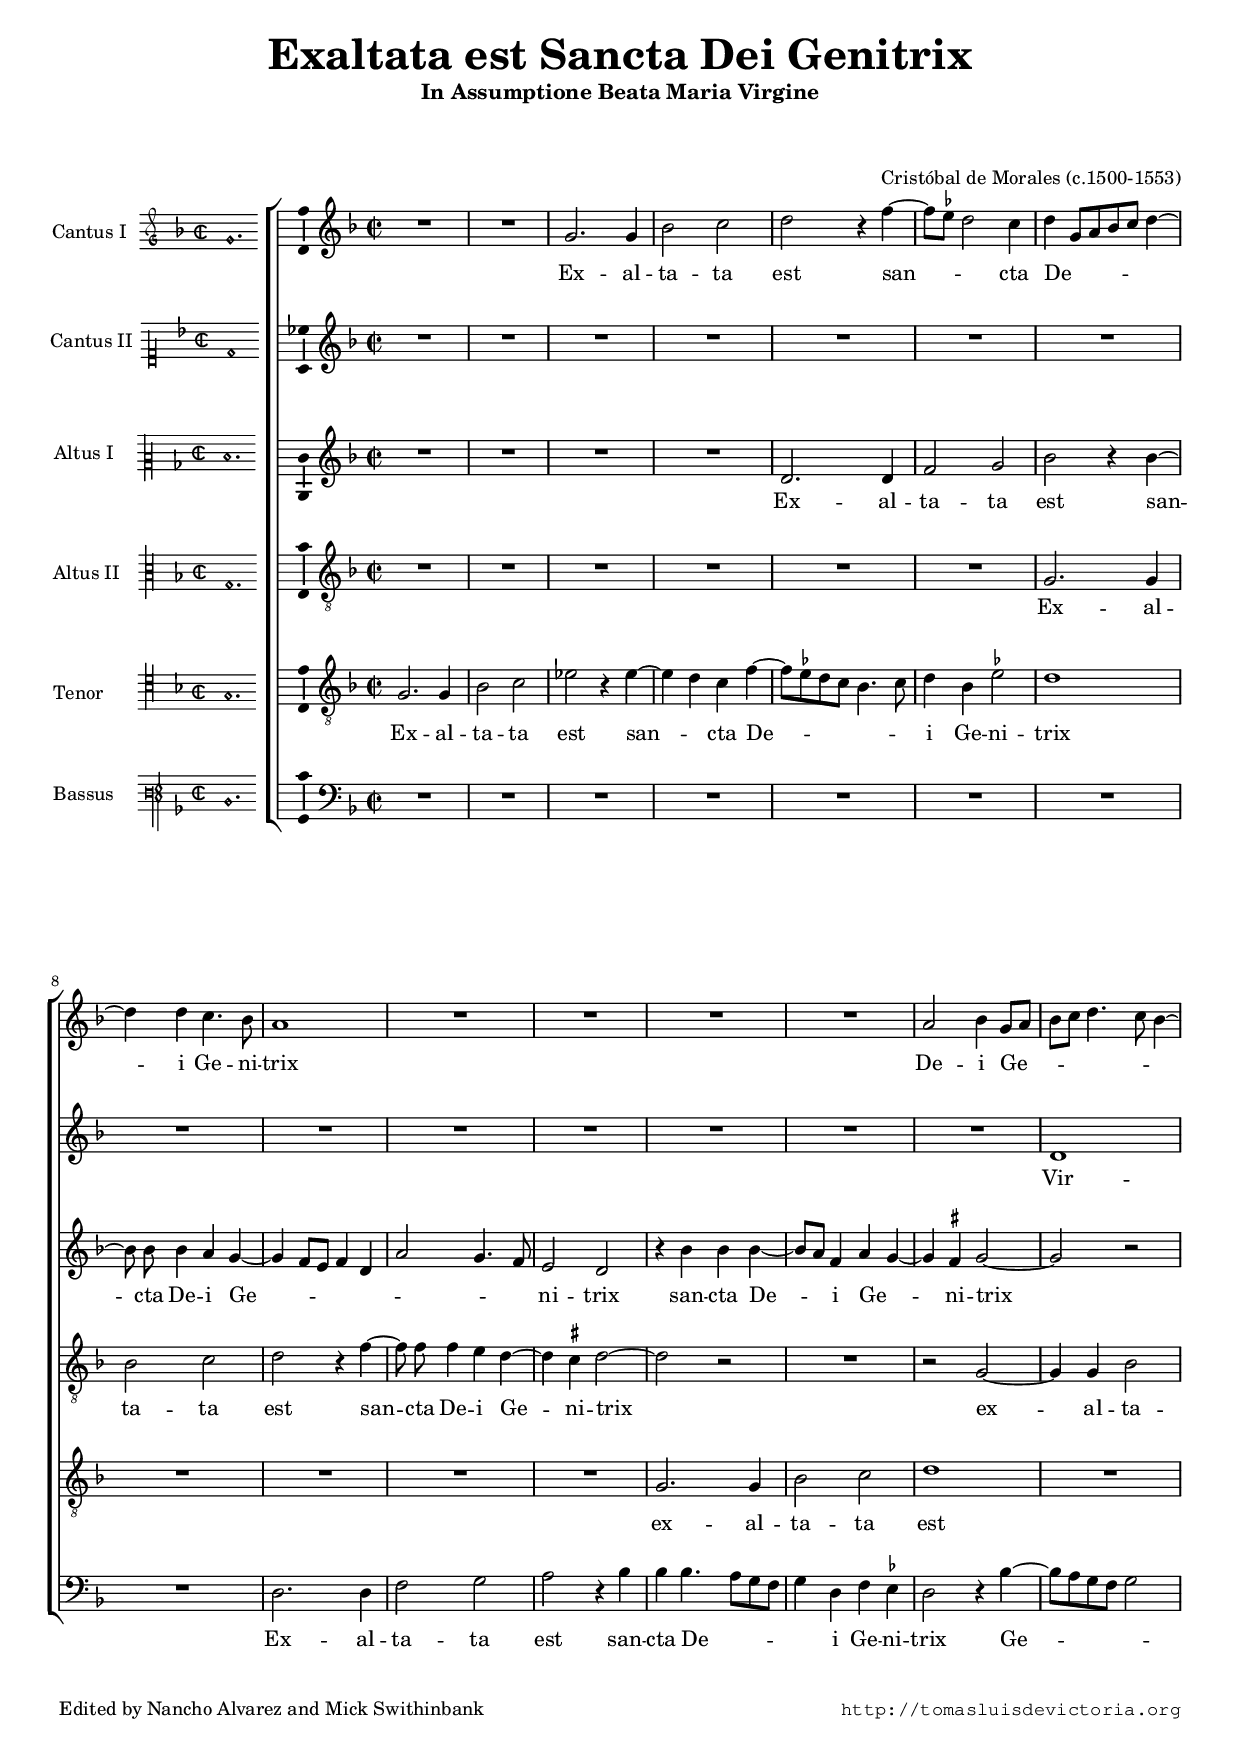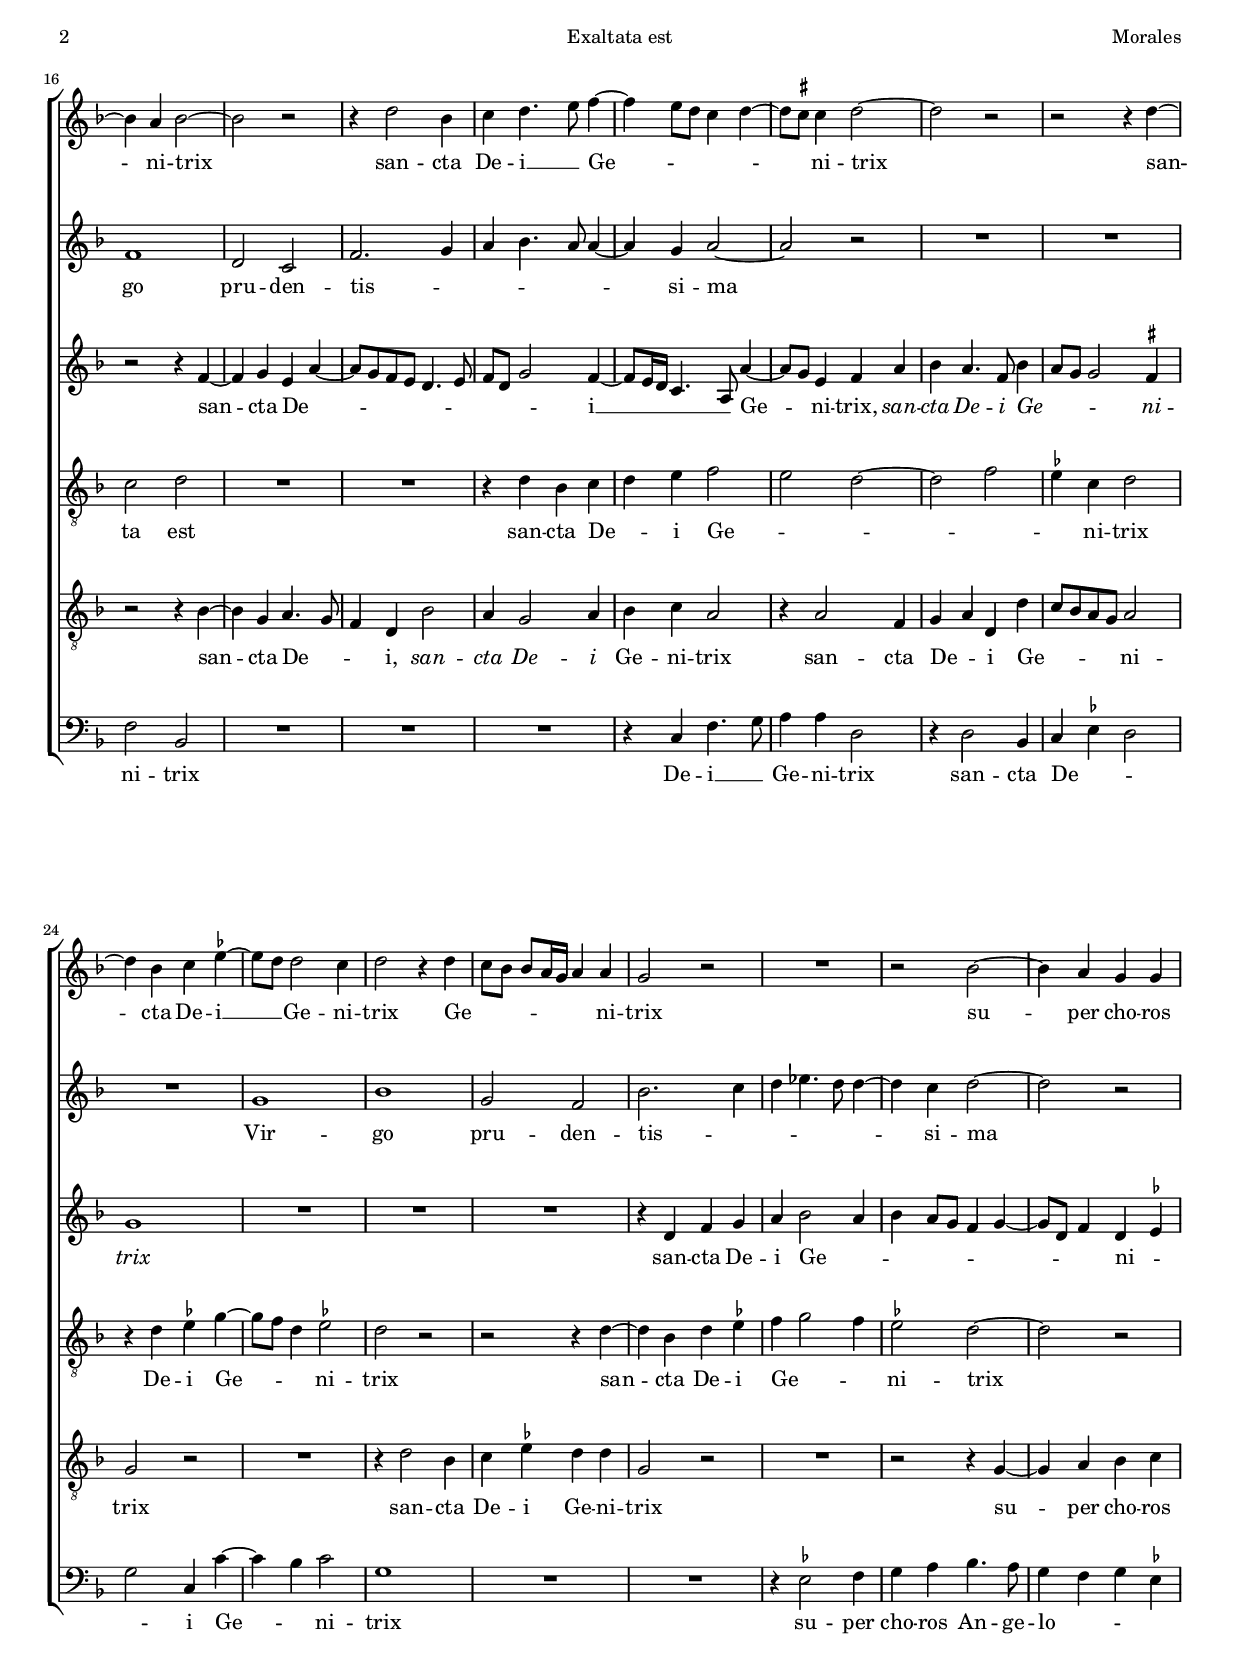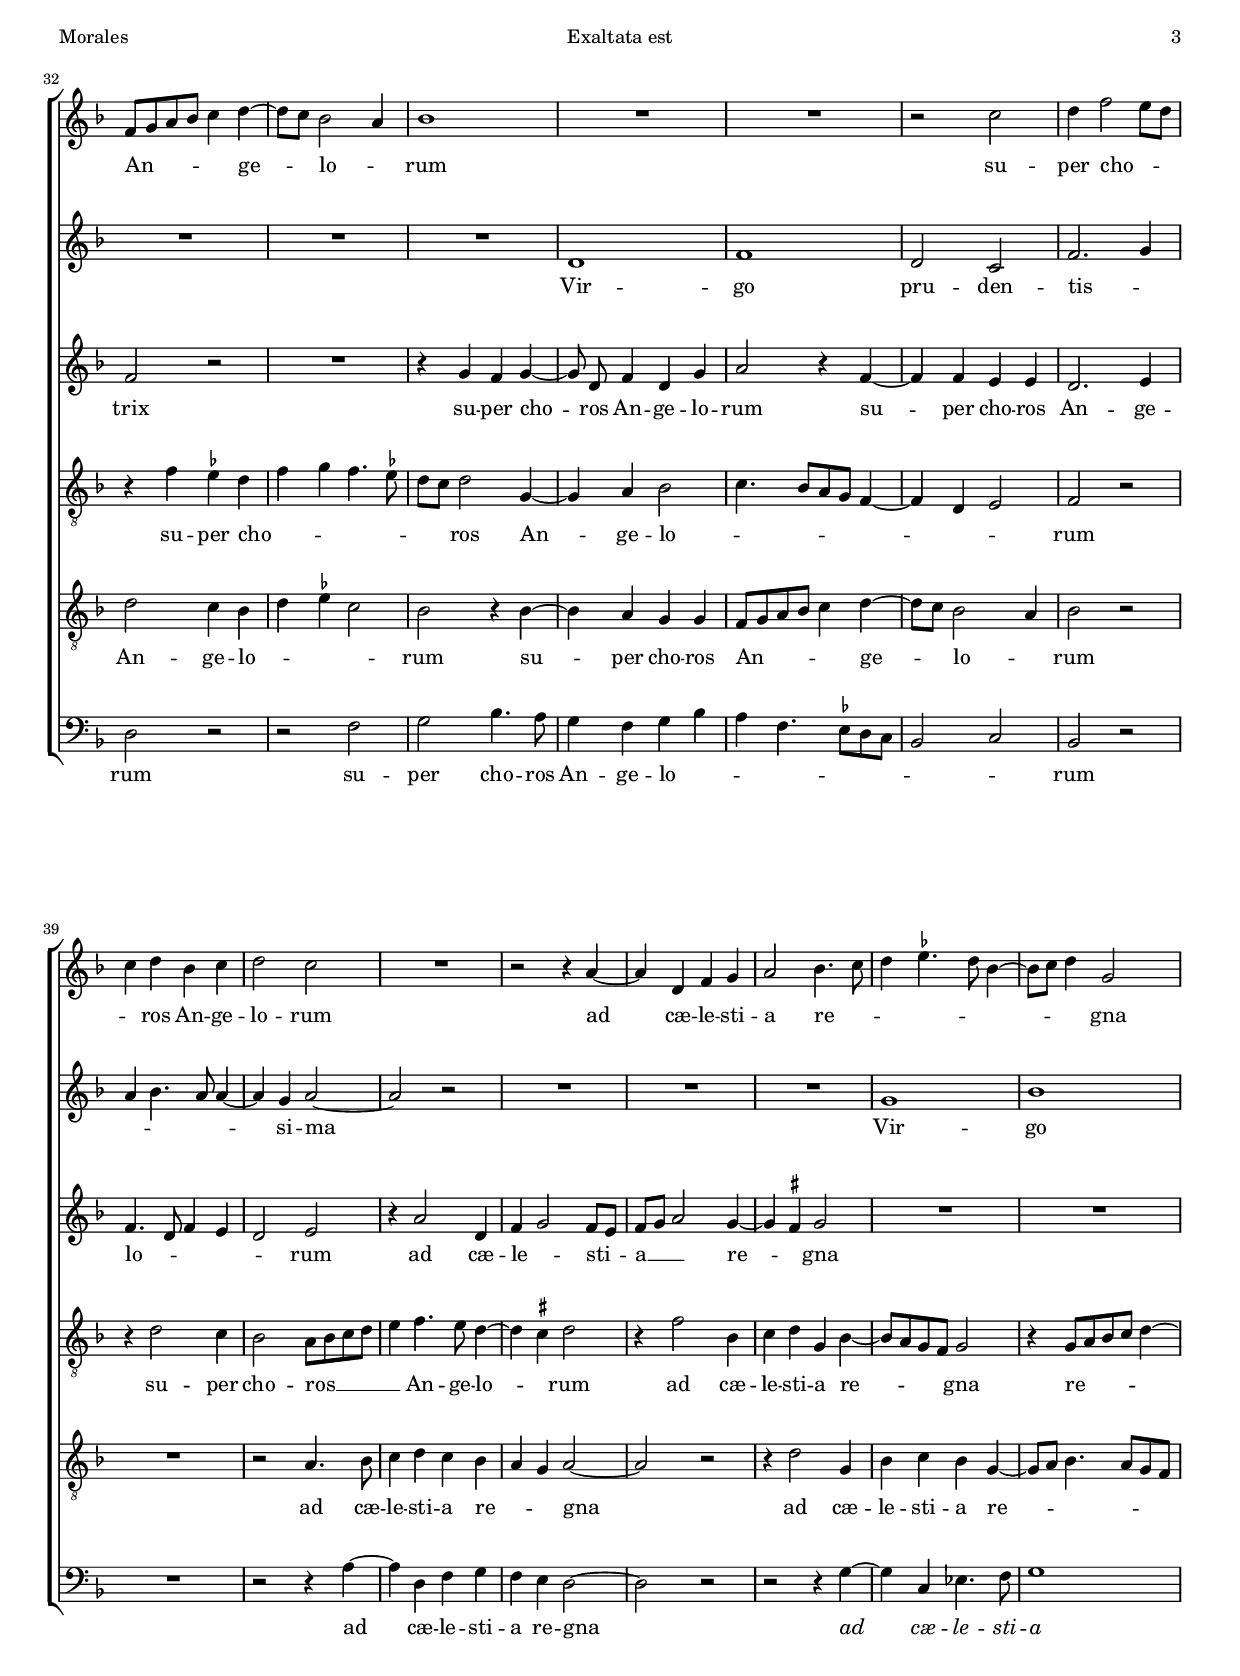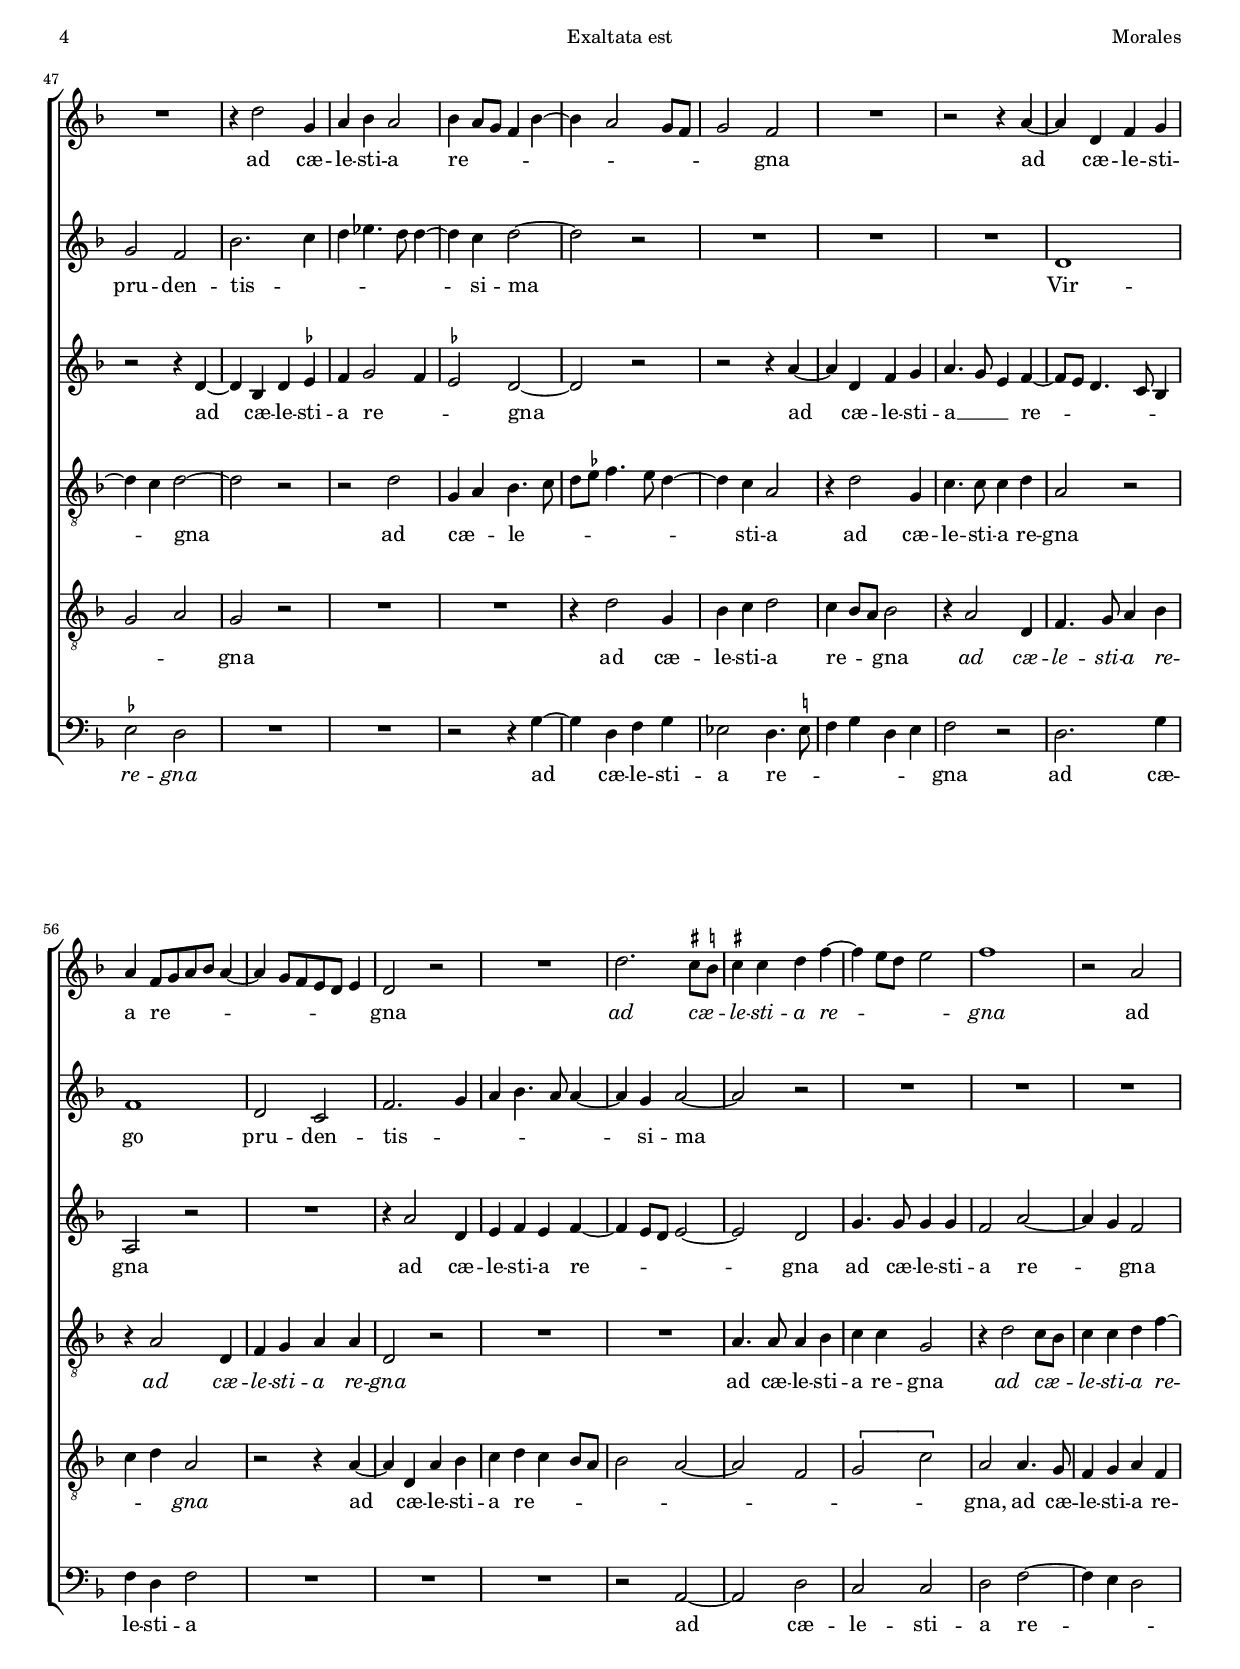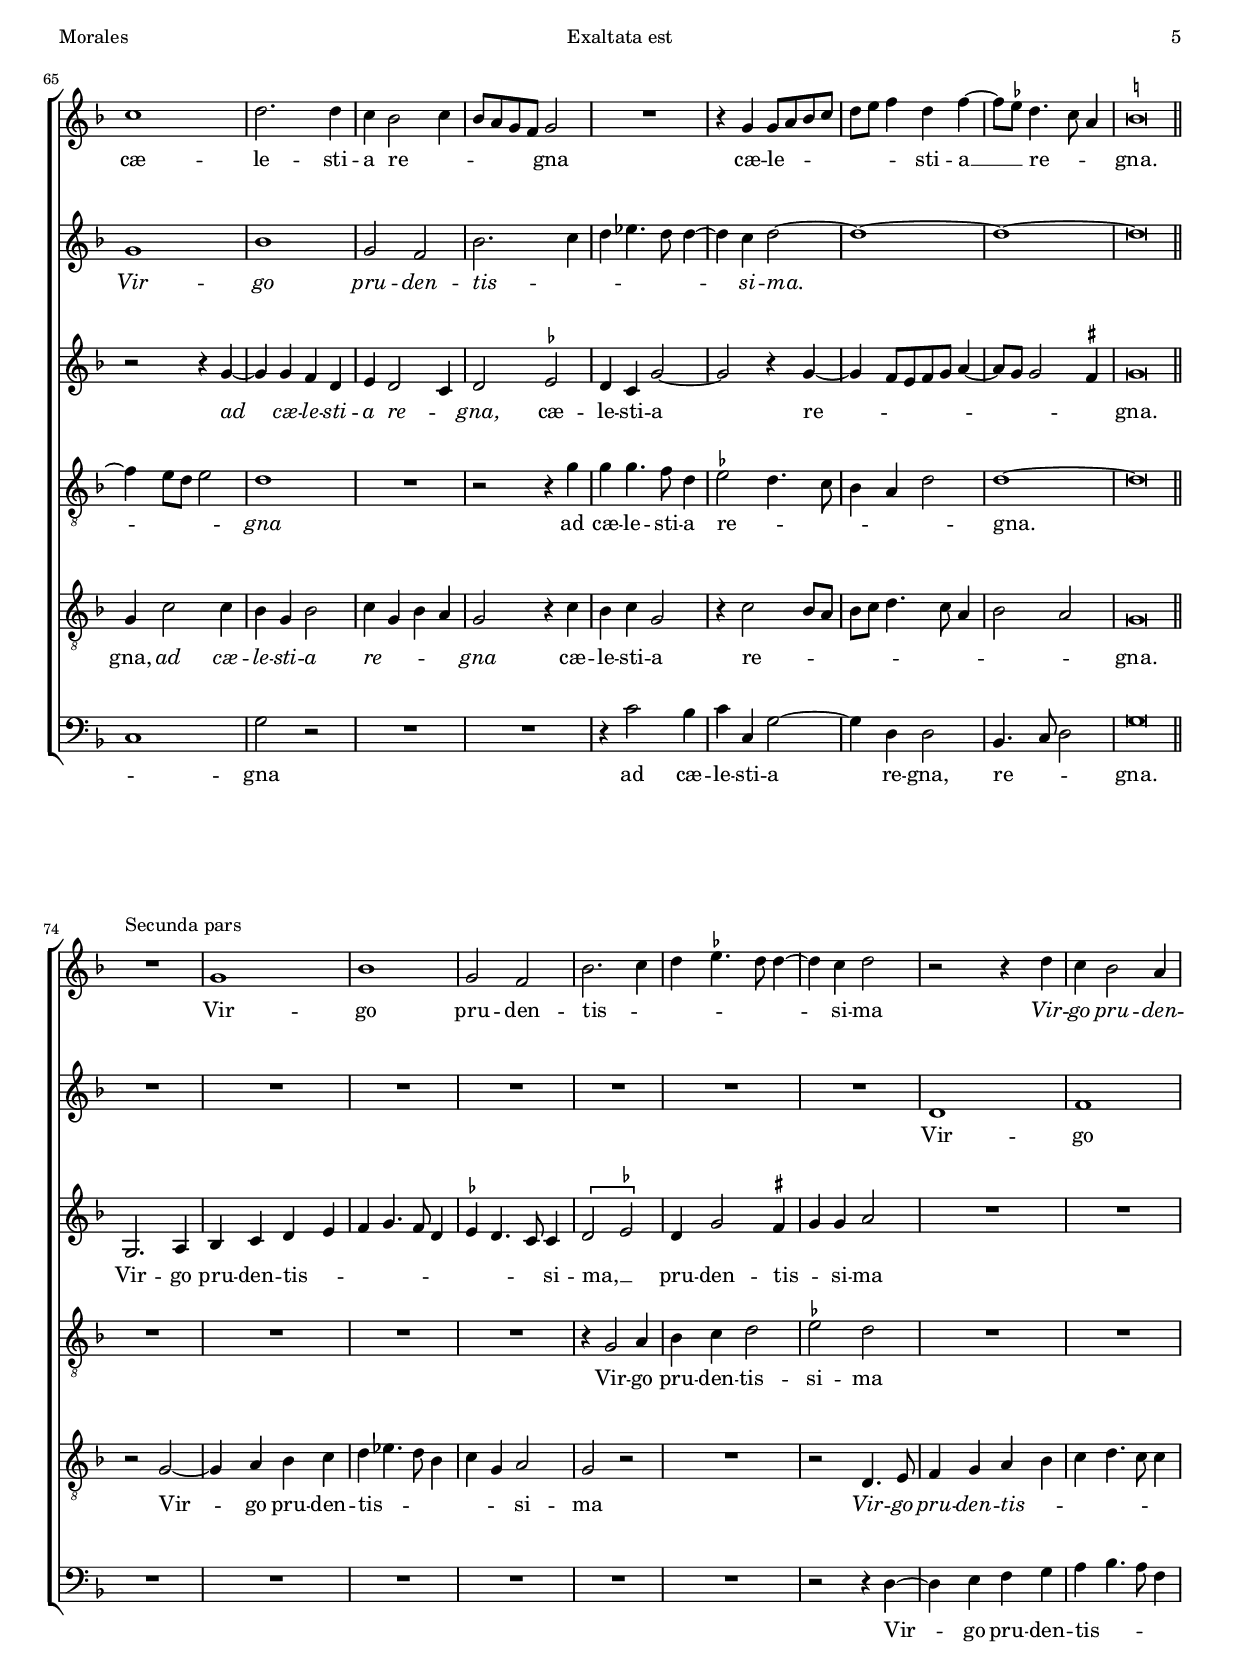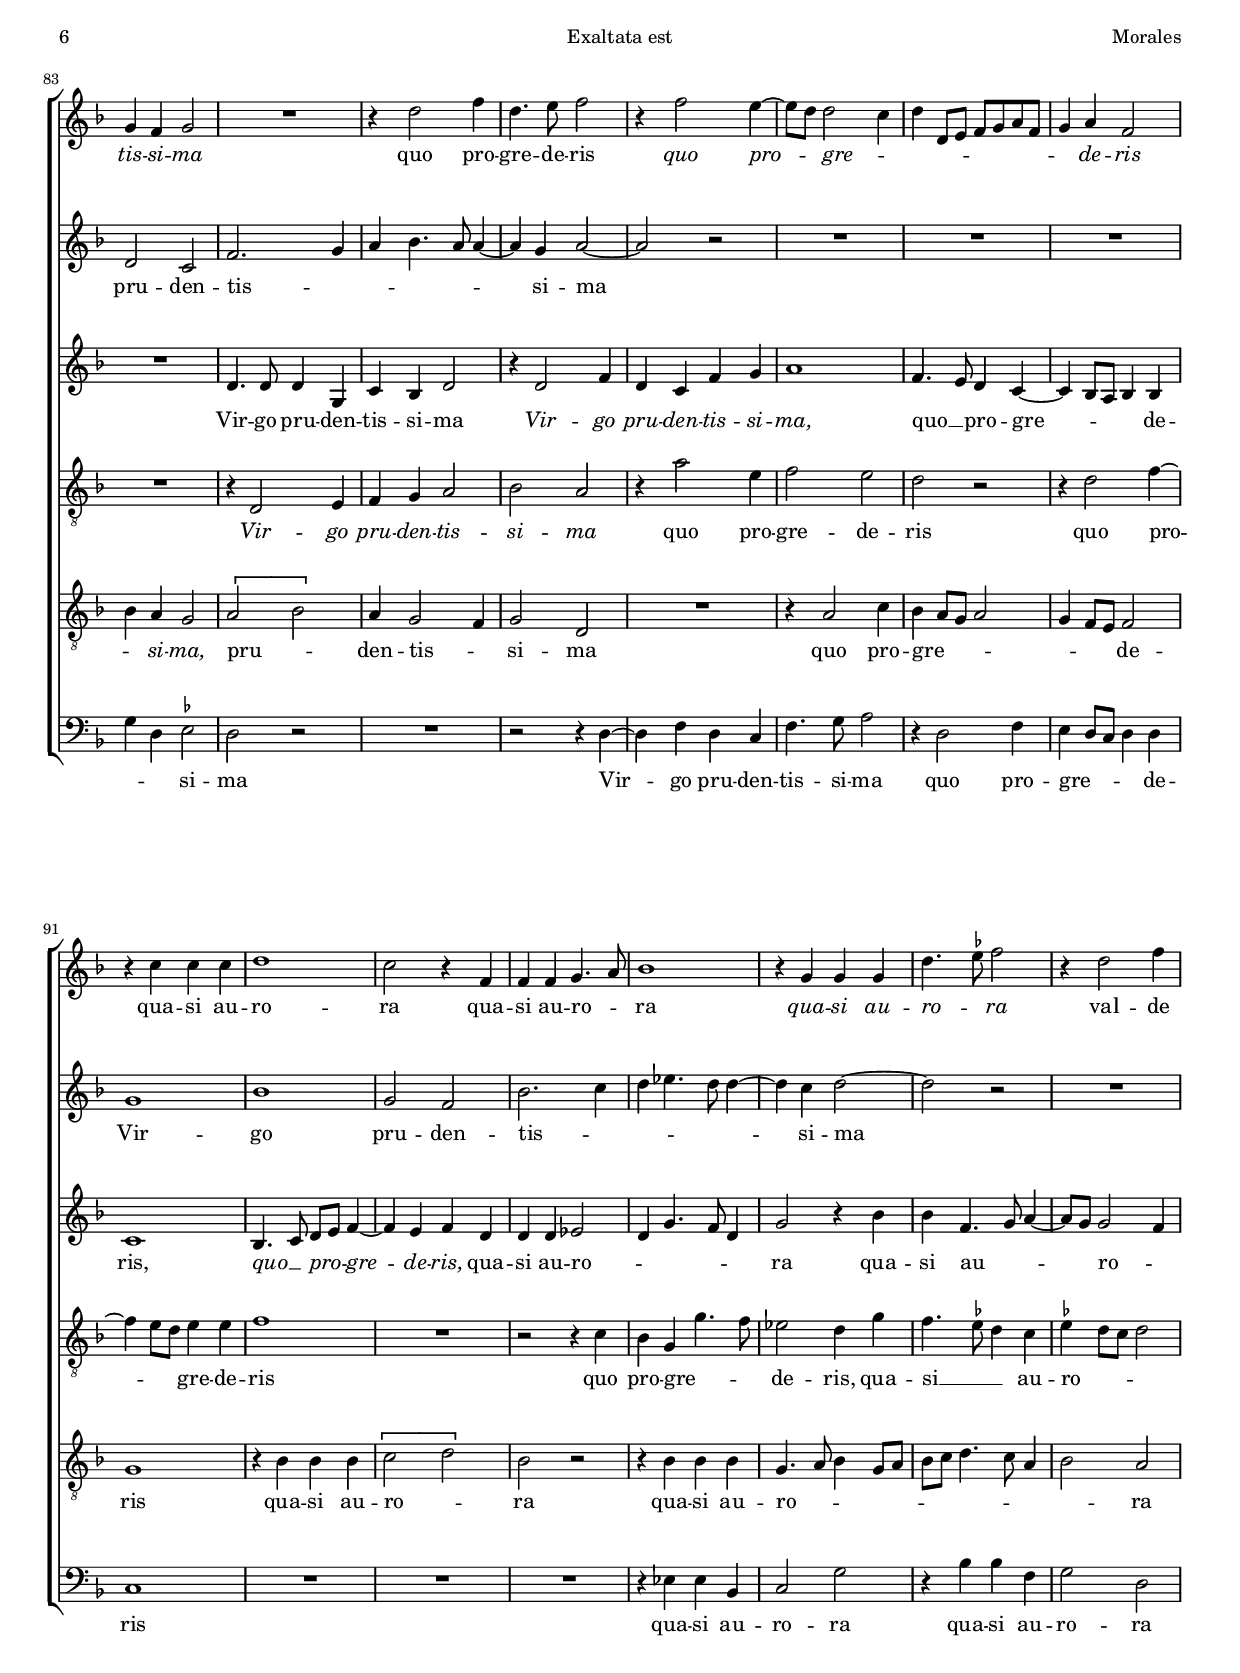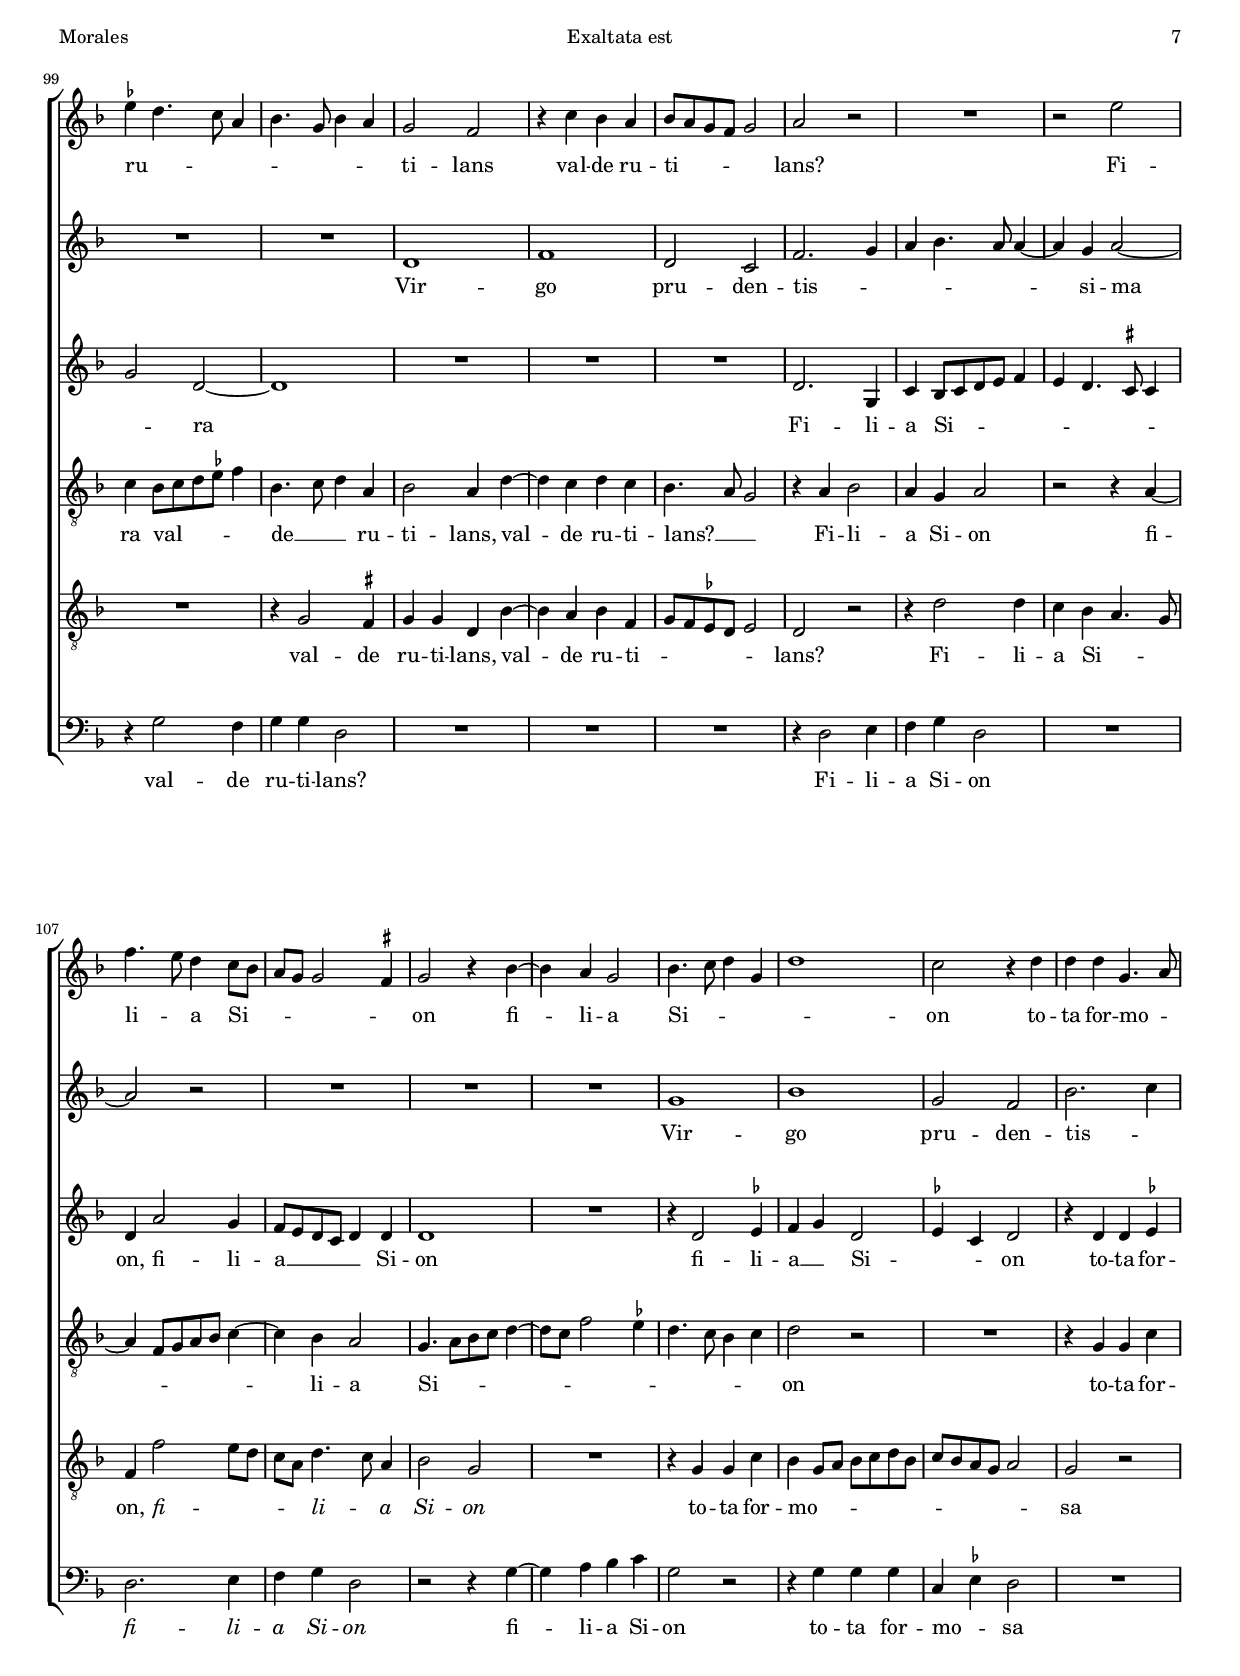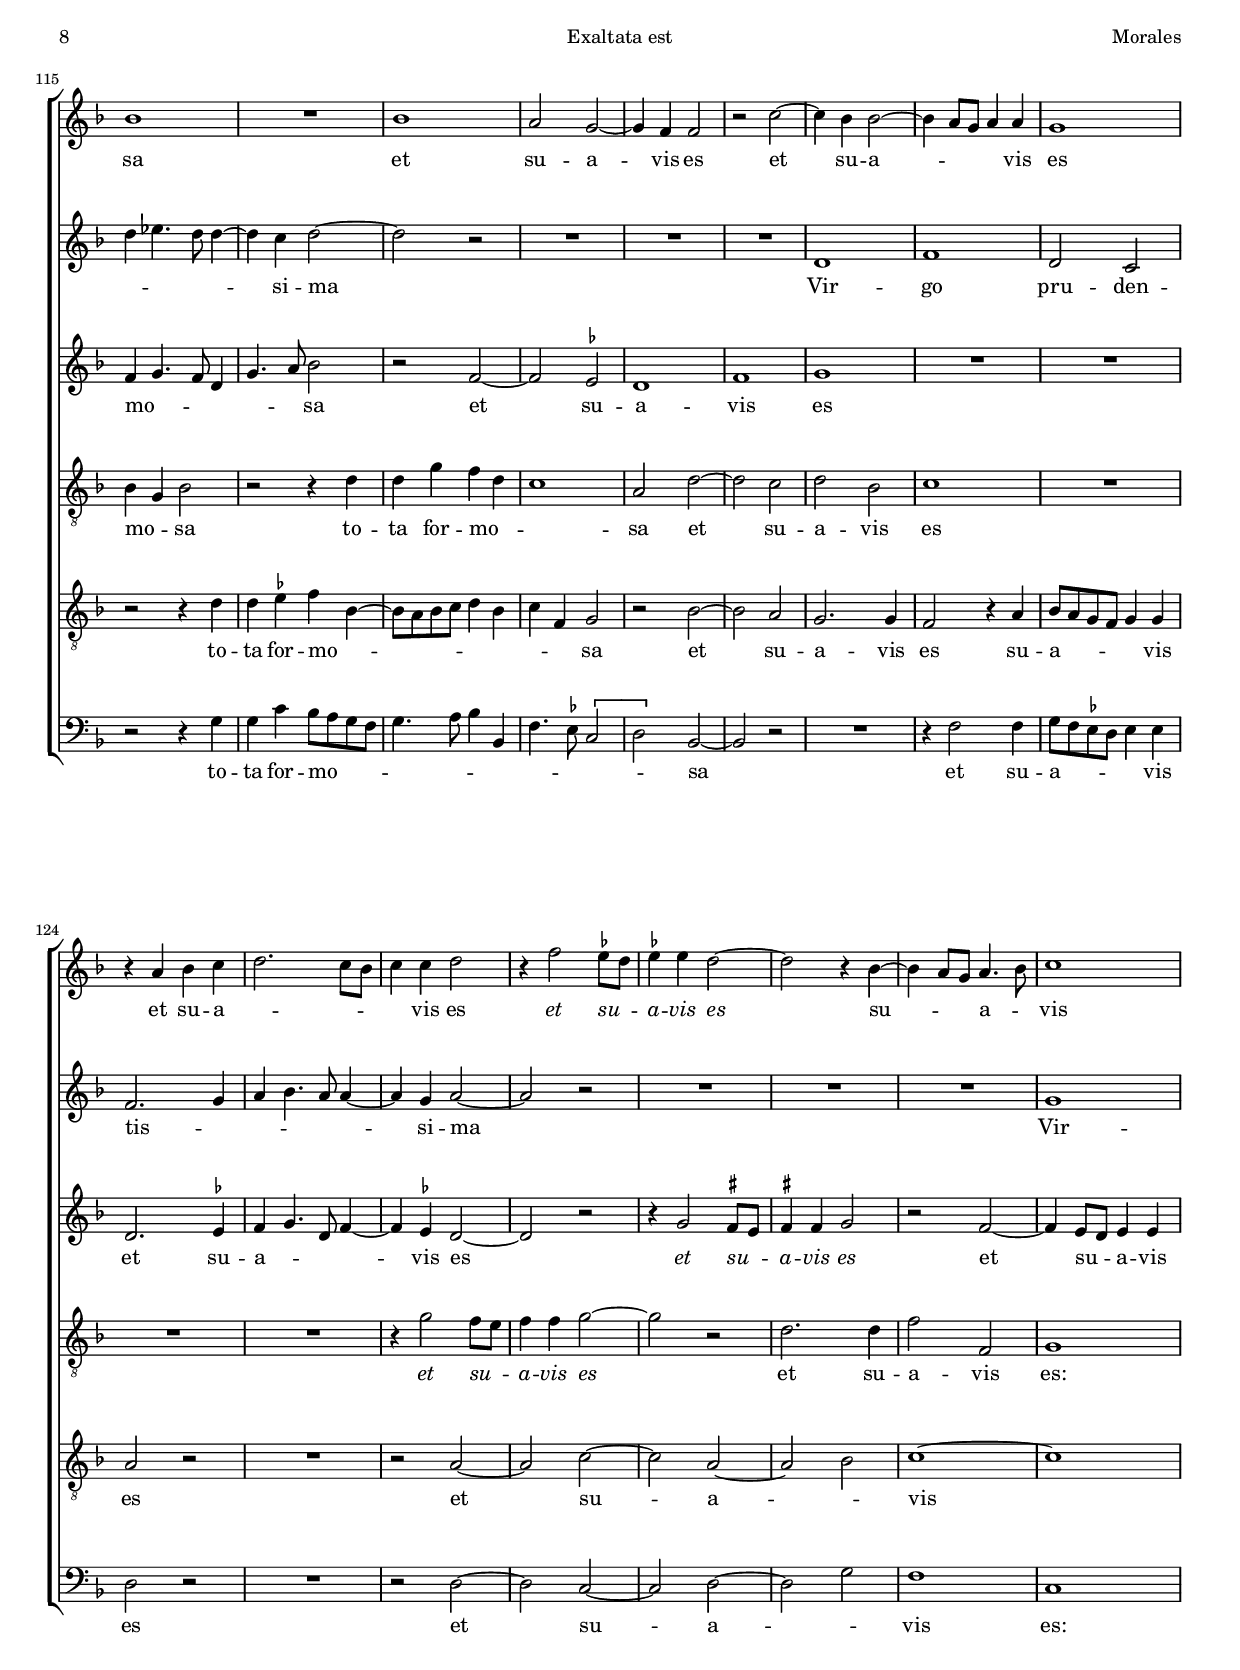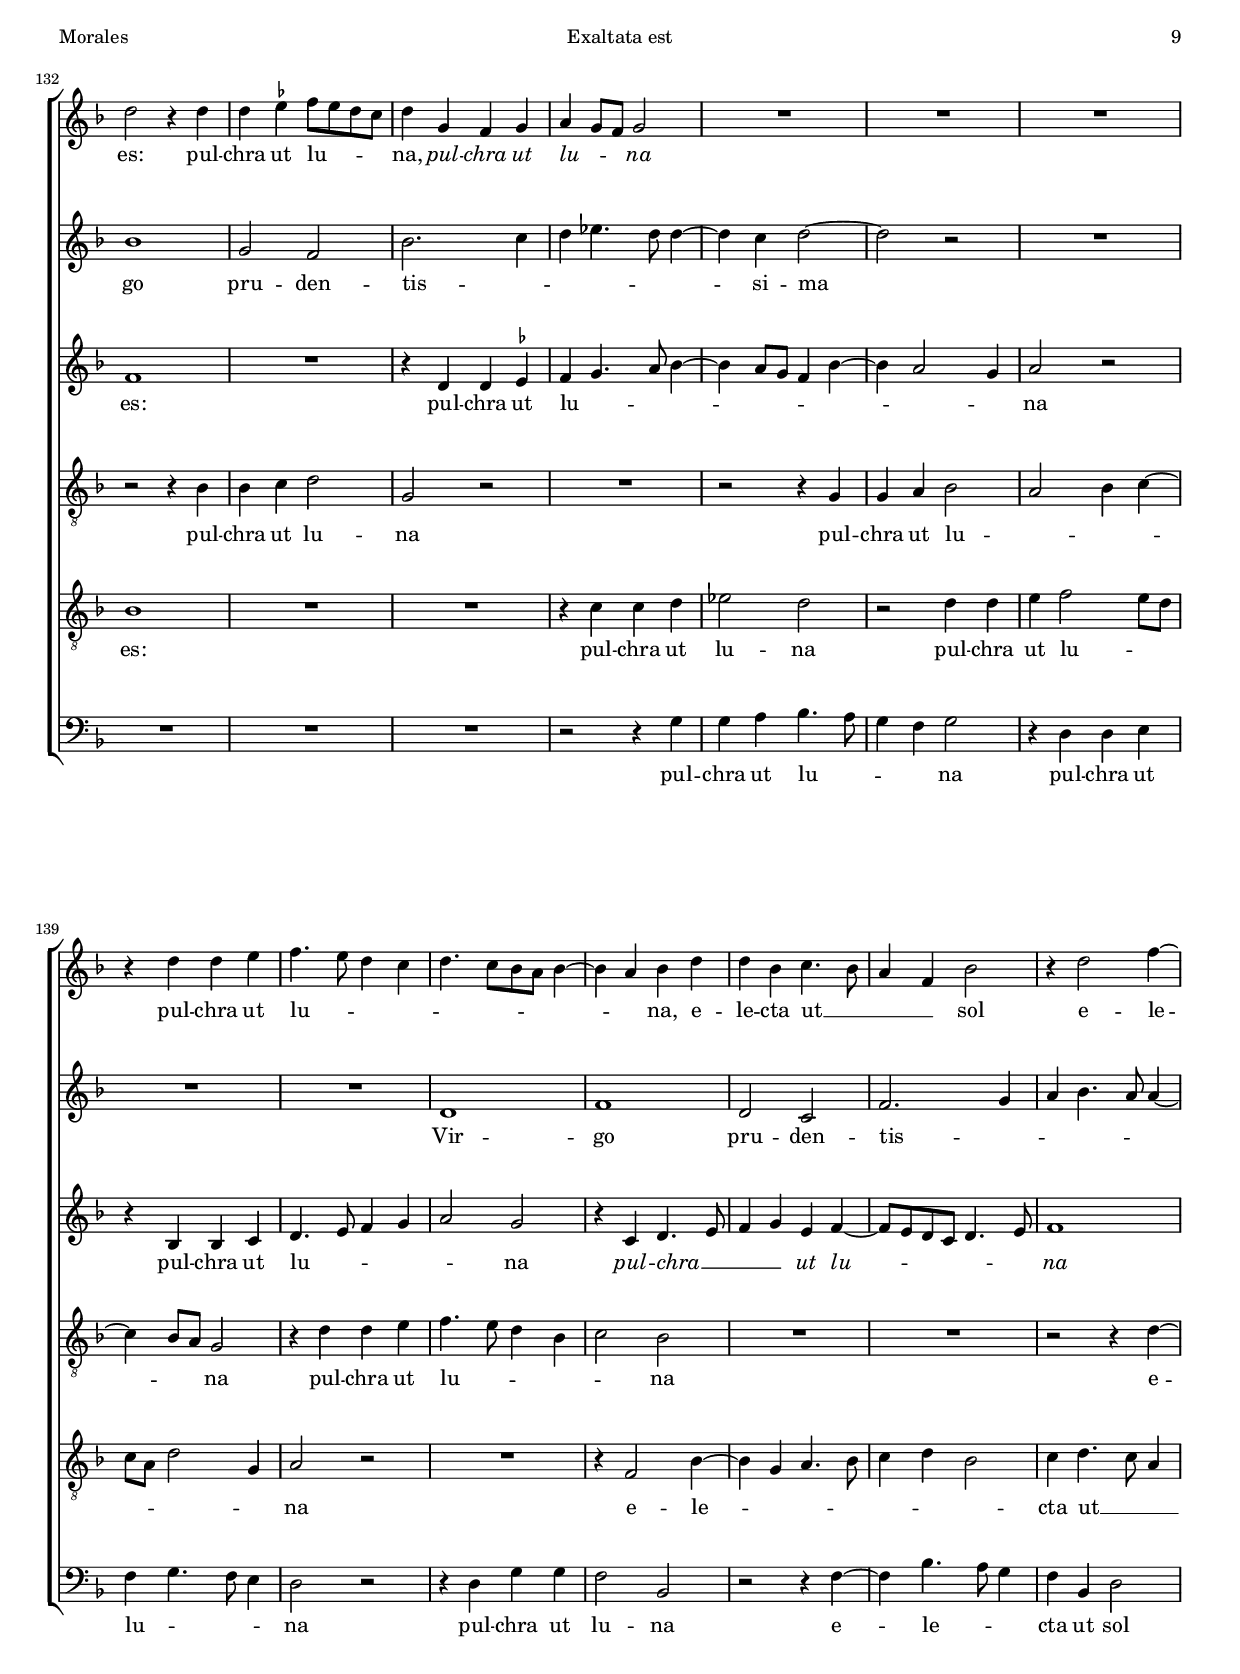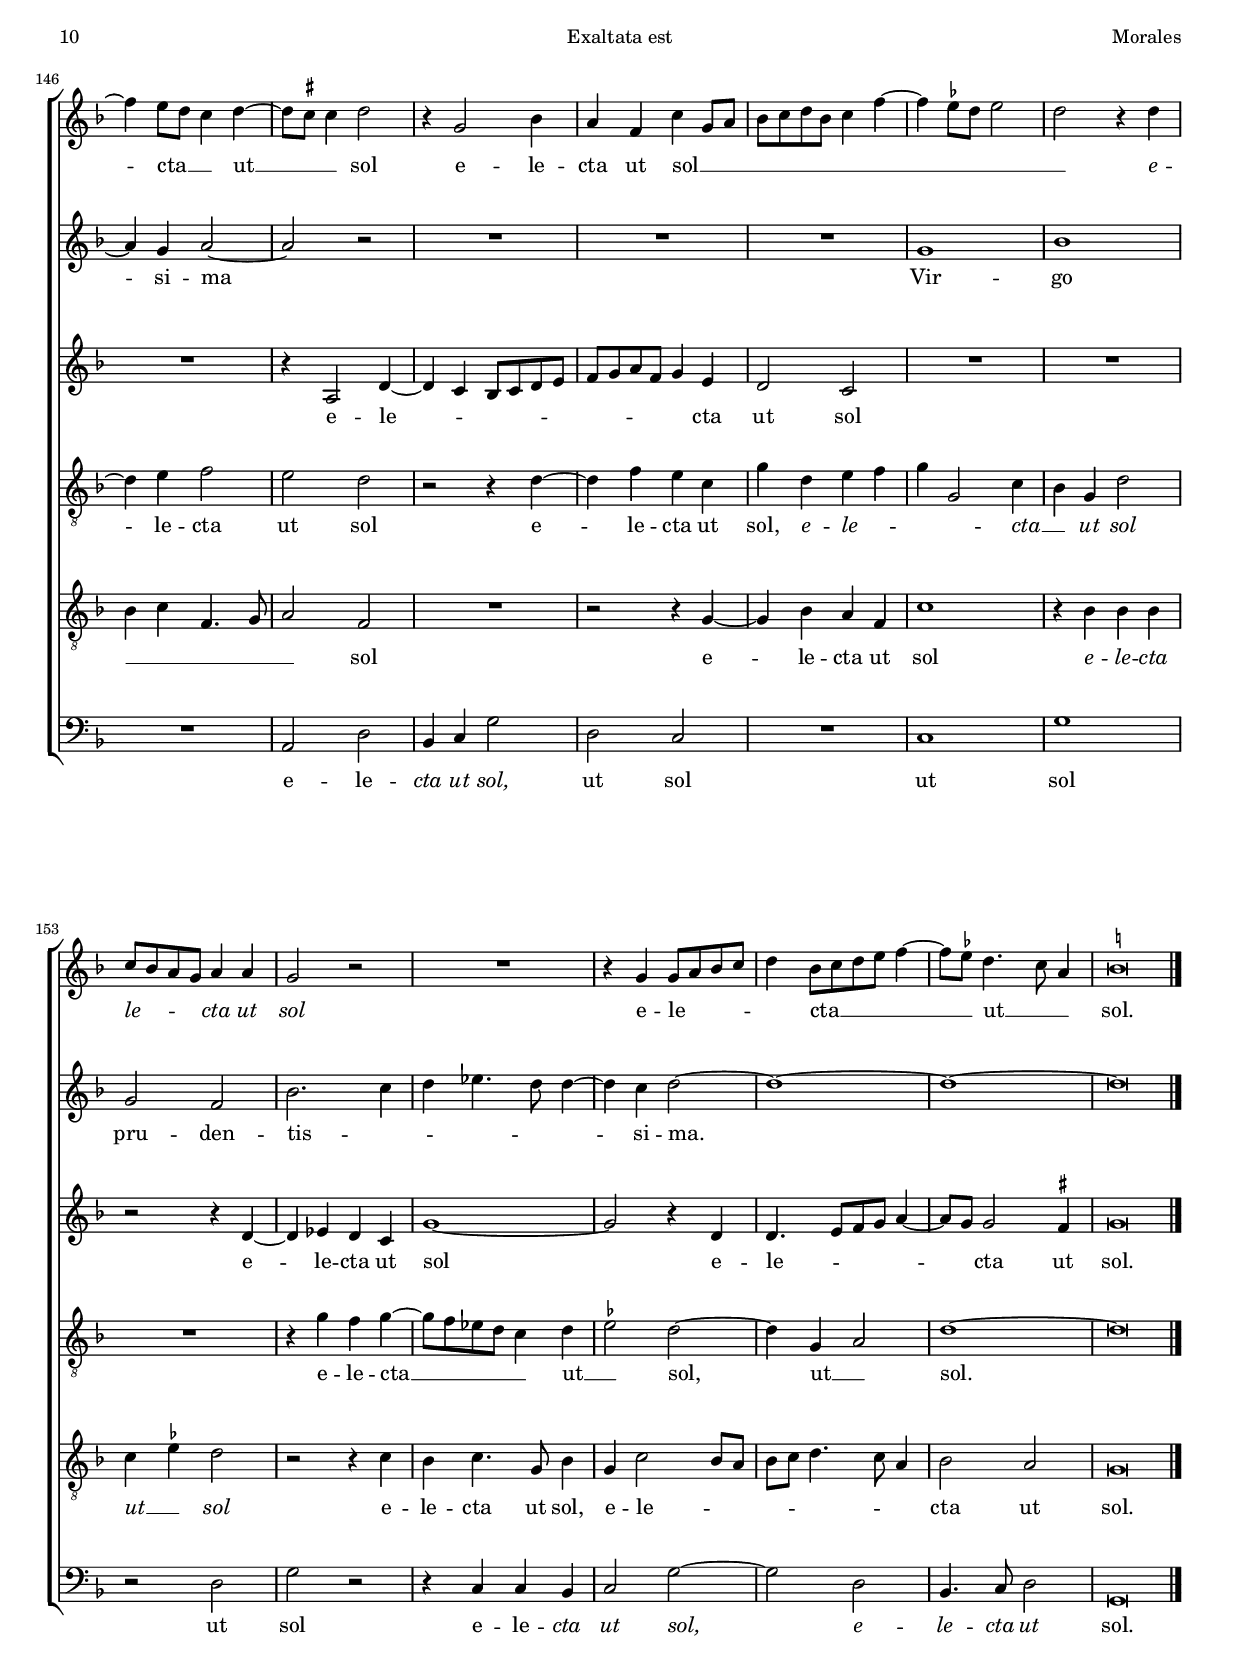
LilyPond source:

\version "2.18.0"

#(set-default-paper-size "a4")
#(set-global-staff-size 16.4)
#(ly:set-option 'point-and-click #f)
%mobile -s13.5 -i3.0

italicas=\override LyricText.font-shape = #'italic
rectas=\override LyricText.font-shape = #'upright
ss=\once \set suggestAccidentals = ##t
incipitwidth = 20

htitle="Exaltata est"
hcomposer="Morales"

\header {
	title=\markup{\fontsize #3 "Exaltata est Sancta Dei Genitrix"}
	subtitle=\markup{"In Assumptione Beata Maria Virgine"}
	subsubtitle=\markup{\null \vspace #2 }
        composer="Cristóbal de Morales (c.1500-1553)"
        pdfauthor=\composer
	%opus="(-)"
	%poet="Edición de "
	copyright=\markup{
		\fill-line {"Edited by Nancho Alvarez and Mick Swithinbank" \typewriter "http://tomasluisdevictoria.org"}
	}
%	tagline=""
}


global={\key f \major \time 2/2
                \skip 1*73 \bar "||" \break
		\skip 1*86 \bar "|."
}

cantus={
	R1*4/4 |
	R1*4/4 |
	g'2. g'4 |
	bes'2 c'' |
%5
	d'' r4 f'' ~ |
	f''8 \ss ees'' d''2 c''4 |
	d''  g'8[ a' bes' c''] d''4 ~ |
	d'' d'' c''4. bes'8 |
	a'1 |
%10
	R1*4/4 |
	R1*4/4 |
	R1*4/4 |
	R1*4/4 |
	a'2 bes'4 g'8 a' |
%15
	bes' c'' d''4. c''8 bes'4 ~ |
	bes' a' bes'2 ~ |
	bes' r |
	r4 d''2 bes'4 |
	c'' d''4. e''8 f''4 ~ |
%20
	f'' e''8 d'' c''4 d'' ~ |
	d''8 \ss cis'' cis''4 d''2 ~ |
	d'' r |
	r r4 d'' ~ |
	d'' bes' c'' \ss ees'' ~ |
%25
	ees''8 d'' d''2 c''4 |
	d''2 r4 d'' |
	 c''8[ bes']  bes'[ a'16 g'] a'4 a' |
	g'2 r |
	R1*4/4 |
%30
	r2 bes' ~ |
	bes'4 a' g' g' |
	f'8 g' a' bes' c''4 d'' ~ |
	d''8 c'' bes'2 a'4 |
	bes'1 |
%35
	R1*4/4 |
	R1*4/4 |
	r2 c'' |
	d''4 f''2 e''8 d'' |
	c''4 d'' bes' c'' |
%40
	d''2 c'' |
	R1*4/4 |
	r2 r4 a' ~ |
	a' d' f' g' |
	a'2 bes'4. c''8 |
%45
	d''4 \ss ees''4. d''8 bes'4 ~ |
	bes'8 c'' d''4 g'2 |
	R1*4/4 |
	r4 d''2 g'4 |
	a' bes' a'2 |
%50
	bes'4 a'8 g' f'4 bes' ~ |
	bes' a'2 g'8 f' |
	g'2 f' |
	R1*4/4 |
	r2 r4 a' ~ |
%55
	a' d' f' g' |
	a'  f'8[ g' a' bes'] a'4 ~ |
	a'  g'8[ f' e' d'] e'4 |
	d'2 r |
	R1*4/4 |
%60
	d''2. \ss cis''8 \ss b' |
	\ss cis''4 cis'' d'' f'' ~ |
	f'' e''8 d'' e''2 |
	f''1 |
	r2 a' |
%65
	c''1 |
	d''2. d''4 |
	c'' bes'2 c''4 |
	bes'8 a' g' f' g'2 |
	R1*4/4 |
%70
	r4 g' g'8 a' bes' c'' |
	d'' e'' f''4 d'' f'' ~ |
	f''8 \ss ees'' d''4. c''8 a'4 |
	\ss b'\breve*1/2 |
	\once \override TextScript.padding = #2
	s4*0^\markup{"Secunda pars"}
	R1*4/4
%75
	g'1 |
	bes' |
	g'2 f' |
	bes'2. c''4 |
	d'' \ss ees''4. d''8 d''4 ~ |
%80
	d'' c'' d''2 |
	r r4 d'' |
	c'' bes'2 a'4 |
	g' f' g'2 |
	R1*4/4 |
%85
	r4 d''2 f''4 |
	d''4. e''8 f''2 |
	r4 f''2 e''4 ~ |
	e''8 d'' d''2 c''4 |
	d'' d'8 e' f' g' a' f' |
%90
	g'4 a' f'2 |
	r4 c'' c'' c'' |
	d''1 |
	c''2 r4 f' |
	f' f' g'4. a'8 |
%95
	bes'1 |
	r4 g' g' g' |
	d''4. \ss ees''8 f''2 |
	r4 d''2 f''4 |
	\ss ees'' d''4. c''8 a'4 |
%100
	bes'4. g'8 bes'4 a' |
	g'2 f' |
	r4 c'' bes' a' |
	bes'8 a' g' f' g'2 |
	a' r |
%105
	R1*4/4 |
	r2 e'' |
	f''4. e''8 d''4 c''8 bes' |
	a' g' g'2 \ss fis'4 |
	g'2 r4 bes' ~ |
%110
	bes' a' g'2 |
	bes'4. c''8 d''4 g' |
	d''1 |
	c''2 r4 d'' |
	d'' d'' g'4. a'8 |
%115
	bes'1 |
	R1*4/4 |
	bes'1 |
	a'2 g' ~ |
	g'4 f' f'2 |
%120
	r c'' ~ |
	c''4 bes' bes'2 ~ |
	bes'4 a'8 g' a'4 a' |
	g'1 |
	r4 a' bes' c'' |
%125
	d''2. c''8 bes' |
	c''4 c'' d''2 |
	r4 f''2 \ss ees''8 d'' |
	\ss ees''4 ees'' d''2 ~ |
	d'' r4 bes' ~ |
%130
	bes' a'8 g' a'4. bes'8 |
	c''1 |
	d''2 r4 d'' |
	d'' \ss ees'' f''8 ees'' d'' c'' |
	d''4 g' f' g' |
%135
	a' g'8 f' g'2 |
	R1*4/4 |
	R1*4/4 |
	R1*4/4 |
	r4 d'' d'' e'' |
%140
	f''4. e''8 d''4 c'' |
	d''4.  c''8[ bes' a'] bes'4 ~ |
	bes' a' bes' d'' |
	d'' bes' c''4. bes'8 |
	a'4 f' bes'2 |
%145
	r4 d''2 f''4 ~ |
	f'' e''8 d'' c''4 d'' ~ |
	d''8 \ss cis'' cis''4 d''2 |
	r4 g'2 bes'4 |
	a' f' c'' g'8 a' |
%150
	bes' c'' d'' bes' c''4 f'' ~ |
	f'' \ss ees''8 d'' ees''2 |
	d'' r4 d'' |
	c''8 bes' a' g' a'4 a' |
	g'2 r |
%155
	R1*4/4 |
	r4 g' g'8 a' bes' c'' |
	d''4  bes'8[ c'' d'' e''] f''4 ~ |
	f''8 \ss ees'' d''4. c''8 a'4 |
	\ss b'\breve*1/2
}

cantusdos={
	R1*4/4 |
	R1*4/4 |
	R1*4/4 |
	R1*4/4 |
%5
	R1*4/4 |
	R1*4/4 |
	R1*4/4 |
	R1*4/4 |
	R1*4/4 |
%10
	R1*4/4 |
	R1*4/4 |
	R1*4/4 |
	R1*4/4 |
	R1*4/4 |
%15
	d'1 |
	f' |
	d'2 c' |
	f'2. g'4 |
	a' bes'4. a'8 a'4 ~ |
%20
	a' g' a'2 ~ |
	a' r |
	R1*4/4 |
	R1*4/4 |
	R1*4/4 |
%25
	g'1 |
	bes' |
	g'2 f' |
	bes'2. c''4 |
	d'' ees''4. d''8 d''4 ~ |
%30
	d'' c'' d''2 ~ |
	d'' r |
	R1*4/4 |
	R1*4/4 |
	R1*4/4 |
%35
	d'1 |
	f' |
	d'2 c' |
	f'2. g'4 |
	a' bes'4. a'8 a'4 ~ |
%40
	a' g' a'2 ~ |
	a' r |
	R1*4/4 |
	R1*4/4 |
	R1*4/4 |
%45
	g'1 |
	bes' |
	g'2 f' |
	bes'2. c''4 |
	d'' ees''4. d''8 d''4 ~ |
%50
	d'' c'' d''2 ~ |
	d'' r |
	R1*4/4 |
	R1*4/4 |
	R1*4/4 |
%55
	d'1 |
	f' |
	d'2 c' |
	f'2. g'4 |
	a' bes'4. a'8 a'4 ~ |
%60
	a' g' a'2 ~ |
	a' r |
	R1*4/4 |
	R1*4/4 |
	R1*4/4 |
%65
	g'1 |
	bes' |
	g'2 f' |
	bes'2. c''4 |
	d'' ees''4. d''8 d''4 ~ |
%70
	d'' c'' d''2 ~ |
	d''1 ~ |
	d'' ~ |
	d''\breve*1/2 |
	R1*4/4 |
%75
	R1*4/4 |
	R1*4/4 |
	R1*4/4 |
	R1*4/4 |
	R1*4/4 |
%80
	R1*4/4 |
	d'1 |
	f' |
	d'2 c' |
	f'2. g'4 |
%85
	a' bes'4. a'8 a'4 ~ |
	a' g' a'2 ~ |
	a' r |
	R1*4/4 |
	R1*4/4 |
%90
	R1*4/4 |
	g'1 |
	bes' |
	g'2 f' |
	bes'2. c''4 |
%95
	d'' ees''4. d''8 d''4 ~ |
	d'' c'' d''2 ~ |
	d'' r |
	R1*4/4 |
	R1*4/4 |
%100
	R1*4/4 |
	d'1 |
	f' |
	d'2 c' |
	f'2. g'4 |
%105
	a' bes'4. a'8 a'4 ~ |
	a' g' a'2 ~ |
	a' r |
	R1*4/4 |
	R1*4/4 |
%110
	R1*4/4 |
	g'1 |
	bes' |
	g'2 f' |
	bes'2. c''4 |
%115
	d'' ees''4. d''8 d''4 ~ |
	d'' c'' d''2 ~ |
	d'' r |
	R1*4/4 |
	R1*4/4 |
%120
	R1*4/4 |
	d'1 |
	f' |
	d'2 c' |
	f'2. g'4 |
%125
	a' bes'4. a'8 a'4 ~ |
	a' g' a'2 ~ |
	a' r |
	R1*4/4 |
	R1*4/4 |
%130
	R1*4/4 |
	g'1 |
	bes' |
	g'2 f' |
	bes'2. c''4 |
%135
	d'' ees''4. d''8 d''4 ~ |
	d'' c'' d''2 ~ |
	d'' r |
	R1*4/4 |
	R1*4/4 |
%140
	R1*4/4 |
	d'1 |
	f' |
	d'2 c' |
	f'2. g'4 |
%145
	a' bes'4. a'8 a'4 ~ |
	a' g' a'2 ~ |
	a' r |
	R1*4/4 |
	R1*4/4 |
%150
	R1*4/4 |
	g'1 |
	bes' |
	g'2 f' |
	bes'2. c''4 |
%155
	d'' ees''4. d''8 d''4 ~ |
	d'' c'' d''2 ~ |
	d''1 ~ |
	d'' ~ |
	d''\breve*1/2
}

altus={
	R1*4/4 |
	R1*4/4 |
	R1*4/4 |
	R1*4/4 |
%5
	d'2. d'4 |
	f'2 g' |
	bes' r4 bes' ~ |
	\set Staff.autoBeaming = ##f
	bes'8 bes' bes'4 a' g' ~ |
	\set Staff.autoBeaming = ##t
	g' f'8 e' f'4 d' |
%10
	a'2 g'4. f'8 |
	e'2 d' |
	r4 bes' bes' bes' ~ |
	bes'8 a' f'4 a' g' ~ |
	g' \ss fis' g'2 ~ |
%15
	g' r |
	r r4 f' ~ |
	f' g' e' a' ~ |
	a'8 g' f' e' d'4. e'8 |
	f' d' g'2 f'4 ~ |
%20
	f'8 e'16 d' c'4. a8 a'4 ~ |
	a'8 g' e'4 f' a' |
	bes' a'4. f'8 bes'4 |
	a'8 g' g'2 \ss fis'4 |
	g'1 |
%25
	R1*4/4 |
	R1*4/4 |
	R1*4/4 |
	r4 d' f' g' |
	a' bes'2 a'4 |
%30
	bes' a'8 g' f'4 g' ~ |
	g'8 d' f'4 d' \ss ees' |
	f'2 r |
	R1*4/4 |
	r4 g' f' g' ~ |
%35
	\set Staff.autoBeaming = ##f
	g'8 d' f'4 d' g' |
	\set Staff.autoBeaming = ##t
	a'2 r4 f' ~ |
	f' f' e' e' |
	d'2. e'4 |
	f'4. d'8 f'4 e' |
%40
	d'2 e' |
	r4 a'2 d'4 |
	f' g'2 f'8 e' |
	f' g' a'2 g'4 ~ |
	g' \ss fis' g'2 |
%45
	R1*4/4 |
	R1*4/4 |
	r2 r4 d' ~ |
	d' bes d' \ss ees' |
	f' g'2 f'4 |
%50
	\ss ees'2 d' ~ |
	d' r |
	r r4 a' ~ |
	a' d' f' g' |
	a'4. g'8 e'4 f' ~ |
%55
	f'8 e' d'4. c'8 bes4 |
	a2 r |
	R1*4/4 |
	r4 a'2 d'4 |
	e' f' e' f' ~ |
%60
	f' e'8 d' e'2 ~ |
	e' d' |
	g'4. g'8 g'4 g' |
	f'2 a' ~ |
	a'4 g' f'2 |
%65
	r r4 g' ~ |
	g' g' f' d' |
	e' d'2 c'4 |
	d'2 \ss ees' |
	d'4 c' g'2 ~ |
%70
	g' r4 g' ~ |
	g'  f'8[ e' f' g'] a'4 ~ |
	a'8 g' g'2 \ss fis'4 |
	g'\breve*1/2 |
	g2. a4 |
%75
	bes c' d' e' |
	f' g'4. f'8 d'4 |
	\ss ees' d'4. c'8 c'4 |
	\[d'2 \ss ees'\] |
	d'4 g'2 \ss fis'4 |
%80
	g' g' a'2 |
	R1*4/4 |
	R1*4/4 |
	R1*4/4 |
	d'4. d'8 d'4 g |
%85
	c' bes d'2 |
	r4 d'2 f'4 |
	d' c' f' g' |
	a'1 |
	f'4. e'8 d'4 c' ~ |
%90
	c' bes8 a bes4 bes |
	c'1 |
	bes4. c'8 d' e' f'4 ~ |
	f' e' f' d' |
	d' d' ees'2 |
%95
	d'4 g'4. f'8 d'4 |
	g'2 r4 bes' |
	bes' f'4. g'8 a'4 ~ |
	a'8 g' g'2 f'4 |
	g'2 d' ~ |
%100
	d'1 |
	R1*4/4 |
	R1*4/4 |
	R1*4/4 |
	d'2. g4 |
%105
	c'  bes8[ c' d' e'] f'4 |
	e' d'4. \ss cis'8 cis'4 |
	d' a'2 g'4 |
	f'8 e' d' c' d'4 d' |
	d'1 |
%110
	R1*4/4 |
	r4 d'2 \ss ees'4 |
	f' g' d'2 |
	\ss ees'4 c' d'2 |
	r4 d' d' \ss ees' |
%115
	f' g'4. f'8 d'4 |
	g'4. a'8 bes'2 |
	r f' ~ |
	f' \ss ees' |
	d'1 |
%120
	f' |
	g' |
	R1*4/4 |
	R1*4/4 |
	d'2. \ss ees'4 |
%125
	f' g'4. d'8 f'4 ~ |
	f' \ss ees' d'2 ~ |
	d' r |
	r4 g'2 \ss fis'8 e' |
	\ss fis'4 fis' g'2 |
%130
	r f' ~ |
	f'4 e'8 d' e'4 e' |
	f'1 |
	R1*4/4 |
	r4 d' d' \ss ees' |
%135
	f' g'4. a'8 bes'4 ~ |
	bes' a'8 g' f'4 bes' ~ |
	bes' a'2 g'4 |
	a'2 r |
	r4 bes bes c' |
%140
	d'4. e'8 f'4 g' |
	a'2 g' |
	r4 c' d'4. e'8 |
	f'4 g' e' f' ~ |
	f'8 e' d' c' d'4. e'8 |
%145
	f'1 |
	R1*4/4 |
	r4 a2 d'4 ~ |
	d' c' bes8 c' d' e' |
	f' g' a' f' g'4 e' |
%150
	d'2 c' |
	R1*4/4 |
	R1*4/4 |
	r2 r4 d' ~ |
	d' ees' d' c' |
%155
	g'1 ~ |
	g'2 r4 d' |
	d'4.  e'8[ f' g'] a'4 ~ |
	a'8 g' g'2 \ss fis'4 |
	g'\breve*1/2
}

altusdos={
	R1*4/4 |
	R1*4/4 |
	R1*4/4 |
	R1*4/4 |
%5
	R1*4/4 |
	R1*4/4 |
	g2. g4 |
	bes2 c' |
	d' r4 f' ~ |
%10
	\set Staff.autoBeaming = ##f
	f'8 f' f'4 e' d' ~ |
	\set Staff.autoBeaming = ##t
	d' \ss cis' d'2 ~ |
	d' r |
	R1*4/4 |
	r2 g ~ |
%15
	g4 g bes2 |
	c' d' |
	R1*4/4 |
	R1*4/4 |
	r4 d' bes c' |
%20
	d' e' f'2 |
	e' d' ~ |
	d' f' |
	\ss ees'4 c' d'2 |
	r4 d' \ss ees' g' ~ |
%25
	g'8 f' d'4 \ss ees'2 |
	d' r |
	r r4 d' ~ |
	d' bes d' \ss ees' |
	f' g'2 f'4 |
%30
	\ss ees'2 d' ~ |
	d' r |
	r4 f' \ss ees' d' |
	f' g' f'4. \ss ees'8 |
	d' c' d'2 g4 ~ |
%35
	g a bes2 |
	c'4.  bes8[ a g] f4 ~ |
	f d e2 |
	f r |
	r4 d'2 c'4 |
%40
	bes2 a8 bes c' d' |
	e'4 f'4. e'8 d'4 ~ |
	d' \ss cis' d'2 |
	r4 f'2 bes4 |
	c' d' g bes ~ |
%45
	bes8 a g f g2 |
	r4  g8[ a bes c'] d'4 ~ |
	d' c' d'2 ~ |
	d' r |
	r d' |
%50
	g4 a bes4. c'8 |
	d' \ss ees' f'4. ees'8 d'4 ~ |
	d' c' a2 |
	r4 d'2 g4 |
	c'4. c'8 c'4 d' |
%55
	a2 r |
	r4 a2 d4 |
	f g a a |
	d2 r |
	R1*4/4 |
%60
	R1*4/4 |
	a4. a8 a4 bes |
	c' c' g2 |
	r4 d'2 c'8 bes |
	c'4 c' d' f' ~ |
%65
	f' e'8 d' e'2 |
	d'1 |
	R1*4/4 |
	r2 r4 g' |
	g' g'4. f'8 d'4 |
%70
	\ss ees'2 d'4. c'8 |
	bes4 a d'2 |
	d'1 ~ |
	d'\breve*1/2 |
	R1*4/4 |
%75
	R1*4/4 |
	R1*4/4 |
	R1*4/4 |
	r4 g2 a4 |
	bes c' d'2 |
%80
	\ss ees' d' |
	R1*4/4 |
	R1*4/4 |
	R1*4/4 |
	r4 d2 e4 |
%85
	f g a2 |
	bes a |
	r4 a'2 e'4 |
	f'2 e' |
	d' r |
%90
	r4 d'2 f'4 ~ |
	f' e'8 d' e'4 e' |
	f'1 |
	R1*4/4 |
	r2 r4 c' |
%95
	bes g g'4. f'8 |
	ees'2 d'4 g' |
	f'4. \ss ees'8 d'4 c' |
	\ss ees' d'8 c' d'2 |
	c'4  bes8[ c' d' \ss ees'] f'4 |
%100
	bes4. c'8 d'4 a |
	bes2 a4 d' ~ |
	d' c' d' c' |
	bes4. a8 g2 |
	r4 a bes2 |
%105
	a4 g a2 |
	r r4 a ~ |
	a  f8[ g a bes] c'4 ~ |
	c' bes a2 |
	g4.  a8[ bes c'] d'4 ~ |
%110
	d'8 c' f'2 \ss ees'4 |
	d'4. c'8 bes4 c' |
	d'2 r |
	R1*4/4 |
	r4 g g c' |
%115
	bes g bes2 |
	r r4 d' |
	d' g' f' d' |
	c'1 |
	a2 d' ~ |
%120
	d' c' |
	d' bes |
	c'1 |
	R1*4/4 |
	R1*4/4 |
%125
	R1*4/4 |
	r4 g'2 f'8 e' |
	f'4 f' g'2 ~ |
	g' r |
	d'2. d'4 |
%130
	f'2 f |
	g1 |
	r2 r4 bes |
	bes c' d'2 |
	g r |
%135
	R1*4/4 |
	r2 r4 g |
	g a bes2 |
	a bes4 c' ~ |
	c' bes8 a g2 |
%140
	r4 d' d' e' |
	f'4. e'8 d'4 bes |
	c'2 bes |
	R1*4/4 |
	R1*4/4 |
%145
	r2 r4 d' ~ |
	d' e' f'2 |
	e' d' |
	r r4 d' ~ |
	d' f' e' c' |
%150
	g' d' e' f' |
	g' g2 c'4 |
	bes g d'2 |
	R1*4/4 |
	r4 g' f' g' ~ |
%155
	g'8 f' ees' d' c'4 d' |
	\ss ees'2 d' ~ |
	d'4 g a2 |
	d'1 ~ |
	d'\breve*1/2
}

tenor={
	g2. g4 |
	bes2 c' |
	ees' r4 ees' ~ |
	ees' d' c' f' ~ |
%5
	f'8 \ss ees' d' c' bes4. c'8 |
	d'4 bes \ss ees'2 |
	d'1 |
	R1*4/4 |
	R1*4/4 |
%10
	R1*4/4 |
	R1*4/4 |
	g2. g4 |
	bes2 c' |
	d'1 |
%15
	R1*4/4 |
	r2 r4 bes ~ |
	bes g a4. g8 |
	f4 d bes2 |
	a4 g2 a4 |
%20
	bes c' a2 |
	r4 a2 f4 |
	g a d d' |
	c'8 bes a g a2 |
	g r |
%25
	R1*4/4 |
	r4 d'2 bes4 |
	c' \ss ees' d' d' |
	g2 r |
	R1*4/4 |
%30
	r2 r4 g ~ |
	g a bes c' |
	d'2 c'4 bes |
	d' \ss ees' c'2 |
	bes r4 bes ~ |
%35
	bes a g g |
	f8 g a bes c'4 d' ~ |
	d'8 c' bes2 a4 |
	bes2 r |
	R1*4/4 |
%40
	r2 a4. bes8 |
	c'4 d' c' bes |
	a g a2 ~ |
	a r |
	r4 d'2 g4 |
%45
	bes c' bes g ~ |
	g8 a bes4. a8 g f |
	g2 a |
	g r |
	R1*4/4 |
%50
	R1*4/4 |
	r4 d'2 g4 |
	bes c' d'2 |
	c'4 bes8 a bes2 |
	r4 a2 d4 |
%55
	f4. g8 a4 bes |
	c' d' a2 |
	r r4 a ~ |
	a d a bes |
	c' d' c' bes8 a |
%60
	bes2 a ~ |
	a f |
	\[g c'\] |
	a a4. g8 |
	f4 g a f |
%65
	g c'2 c'4 |
	bes g bes2 |
	c'4 g bes a |
	g2 r4 c' |
	bes c' g2 |
%70
	r4 c'2 bes8 a |
	bes c' d'4. c'8 a4 |
	bes2 a |
	g\breve*1/2 |
	r2 g ~ |
%75
	g4 a bes c' |
	d' ees'4. d'8 bes4 |
	c' g a2 |
	g r |
	R1*4/4 |
%80
	r2 d4. e8 |
	f4 g a bes |
	c' d'4. c'8 c'4 |
	bes a g2 |
	\[a bes\] |
%85
	a4 g2 f4 |
	g2 d |
	R1*4/4 |
	r4 a2 c'4 |
	bes a8 g a2 |
%90
	g4 f8 e f2 |
	g1 |
	r4 bes bes bes |
	\[c'2 d'\] |
	bes r |
%95
	r4 bes bes bes |
	g4. a8 bes4 g8 a |
	bes c' d'4. c'8 a4 |
	bes2 a |
	R1*4/4 |
%100
	r4 g2 \ss fis4 |
	g g d bes ~ |
	bes a bes f |
	g8 f \ss ees d ees2 |
	d r |
%105
	r4 d'2 d'4 |
	c' bes a4. g8 |
	f4 f'2 e'8 d' |
	c' a d'4. c'8 a4 |
	bes2 g |
%110
	R1*4/4 |
	r4 g g c' |
	bes g8 a bes c' d' bes |
	c' bes a g a2 |
	g r |
%115
	r r4 d' |
	d' \ss ees' f' bes ~ |
	bes8 a bes c' d'4 bes |
	c' f g2 |
	r bes ~ |
%120
	bes a |
	g2. g4 |
	f2 r4 a |
	bes8 a g f g4 g |
	a2 r |
%125
	R1*4/4 |
	r2 a ~ |
	a c' ~ |
	c' a ~ |
	a bes |
%130
	c'1 ~ |
	c' |
	bes |
	R1*4/4 |
	R1*4/4 |
%135
	r4 c' c' d' |
	ees'2 d' |
	r d'4 d' |
	e' f'2 e'8 d' |
	c' a d'2 g4 |
%140
	a2 r |
	R1*4/4 |
	r4 f2 bes4 ~ |
	bes g a4. bes8 |
	c'4 d' bes2 |
%145
	c'4 d'4. c'8 a4 |
	bes c' f4. g8 |
	a2 f |
	R1*4/4 |
	r2 r4 g ~ |
%150
	g bes a f |
	c'1 |
	r4 bes bes bes |
	c' \ss ees' d'2 |
	r r4 c' |
%155
	bes c'4. g8 bes4 |
	g c'2 bes8 a |
	bes c' d'4. c'8 a4 |
	bes2 a |
	g\breve*1/2
}

bassus={
	R1*4/4 |
	R1*4/4 |
	R1*4/4 |
	R1*4/4 |
%5
	R1*4/4 |
	R1*4/4 |
	R1*4/4 |
	R1*4/4 |
	d2. d4 |
%10
	f2 g |
	a r4 bes |
	bes bes4. a8 g f |
	g4 d f \ss ees |
	d2 r4 bes ~ |
%15
	bes8 a g f g2 |
	f bes, |
	R1*4/4 |
	R1*4/4 |
	R1*4/4 |
%20
	r4 c f4. g8 |
	a4 a d2 |
	r4 d2 bes,4 |
	c \ss ees d2 |
	g c4 c' ~ |
%25
	c' bes c'2 |
	g1 |
	R1*4/4 |
	R1*4/4 |
	r4 \ss ees2 f4 |
%30
	g a bes4. a8 |
	g4 f g \ss ees |
	d2 r |
	r f |
	g bes4. a8 |
%35
	g4 f g bes |
	a f4. \ss ees8 d c |
	bes,2 c |
	bes, r |
	R1*4/4 |
%40
	r2 r4 a ~ |
	a d f g |
	f e d2 ~ |
	d r |
	r r4 g ~ |
%45
	g c ees4. f8 |
	g1 |
	\ss ees2 d |
	R1*4/4 |
	R1*4/4 |
%50
	r2 r4 g ~ |
	g d f g |
	ees2 d4. \ss e8 |
	f4 g d e |
	f2 r |
%55
	d2. g4 |
	f d f2 |
	R1*4/4 |
	R1*4/4 |
	R1*4/4 |
%60
	r2 a, ~ |
	a, d |
	c c |
	d f ~ |
	f4 e d2 |
%65
	c1 |
	g2 r |
	R1*4/4 |
	R1*4/4 |
	r4 c'2 bes4 |
%70
	c' c g2 ~ |
	g4 d d2 |
	bes,4. c8 d2 |
	g\breve*1/2 |
	R1*4/4 |
%75
	R1*4/4 |
	R1*4/4 |
	R1*4/4 |
	R1*4/4 |
	R1*4/4 |
%80
	r2 r4 d ~ |
	d e f g |
	a bes4. a8 f4 |
	g d \ss ees2 |
	d r |
%85
	R1*4/4 |
	r2 r4 d ~ |
	d f d c |
	f4. g8 a2 |
	r4 d2 f4 |
%90
	e d8 c d4 d |
	c1 |
	R1*4/4 |
	R1*4/4 |
	R1*4/4 |
%95
	r4 ees ees bes, |
	c2 g |
	r4 bes bes f |
	g2 d |
	r4 g2 f4 |
%100
	g g d2 |
	R1*4/4 |
	R1*4/4 |
	R1*4/4 |
	r4 d2 e4 |
%105
	f g d2 |
	R1*4/4 |
	d2. e4 |
	f g d2 |
	r r4 g ~ |
%110
	g a bes c' |
	g2 r |
	r4 g g g |
	c \ss ees d2 |
	R1*4/4 |
%115
	r2 r4 g |
	g c' bes8 a g f |
	g4. a8 bes4 bes, |
	f4. \ss ees8 \[c2 |
	d\] bes, ~ |
%120
	bes, r |
	R1*4/4 |
	r4 f2 f4 |
	g8 f \ss ees d ees4 ees |
	d2 r |
%125
	R1*4/4 |
	r2 d ~ |
	d c ~ |
	c d ~ |
	d g |
%130
	f1 |
	c |
	R1*4/4 |
	R1*4/4 |
	R1*4/4 |
%135
	r2 r4 g |
	g a bes4. a8 |
	g4 f g2 |
	r4 d d e |
	f g4. f8 e4 |
%140
	d2 r |
	r4 d g g |
	f2 bes, |
	r r4 f ~ |
	f bes4. a8 g4 |
%145
	f bes, d2 |
	R1*4/4 |
	a,2 d |
	bes,4 c g2 |
	d c |
%150
	R1*4/4 |
	c1 |
	g |
	r2 d |
	g r |
%155
	r4 c c bes, |
	c2 g ~ |
	g d |
	bes,4. c8 d2 |
	g,\breve*1/2
}

textocantus=\lyricmode{
Ex -- al -- ta -- ta est
san -- _ _ _ cta De -- _ _ _ _ _ _ i Ge -- ni -- trix
De -- i Ge -- _ _ _ _ _ _ _ ni -- trix _
san -- cta De -- i __ _ Ge -- _ _ _ _ _ _ _ ni -- trix _
san -- _ cta De -- i __ _ _ Ge -- ni -- trix
Ge -- _ _ _ _ _ _ ni -- trix
su -- _ per cho -- ros An -- _ _ _ _ ge -- _ _ lo -- _ rum
su -- per cho -- _ _ _ ros An -- ge -- lo -- rum
ad _ cæ -- le -- sti -- a re -- _ _ _ _ _ _ _ _ gna
ad cæ -- le -- sti -- a re -- _ _ _ _ _ _ _ _ _ gna
ad _ cæ -- le -- sti -- a re -- _ _ _ _ _ _ _ _ _ _ gna
\italicas
ad cæ -- _ le -- sti -- a re -- _ _ _ _ gna
\rectas
ad cæ -- le -- sti -- a re -- _ _ _ _ _ gna
cæ -- le -- _ _ _ _ _ _ sti -- a __ _ _ re -- _ _ gna.
Vir -- go pru -- den -- tis -- _ _ _ _ _ _ si -- ma
\italicas
Vir -- go pru -- den -- tis -- si -- ma
\rectas
quo pro -- gre -- de -- ris
\italicas
quo pro -- _ _ gre -- _ _ _ _ _ _ _ _ _ de -- ris
\rectas
qua -- si au -- ro -- ra
qua -- si au -- ro -- _ ra
\italicas
qua -- si au -- ro -- _ ra
\rectas
val -- de ru -- _ _ _ _ _ _ _ ti -- lans
val -- de ru -- ti -- _ _ _ _ lans?
Fi -- li -- _ a Si -- _ _ _ _ _ on
fi -- _ li -- a Si -- _ _ _ _ on
to -- ta for -- mo -- _ sa
et su -- a -- _ vis es
et _ su -- a -- _ _ _ _ vis es
et su -- a -- _ _ _ _ vis es
\italicas
et su -- _ a -- vis es _
\rectas
su -- _ _ _ a -- _ vis es:
pul -- chra ut lu -- _ _ _ na,
\italicas
pul -- chra ut lu -- _ _ na
\rectas
pul -- chra ut lu -- _ _ _ _ _ _ _ _ _ _ na,
e -- le -- cta ut __ _ _ _ sol
e -- le -- _ cta __ _ _ ut __ _ _ _ sol
e -- le -- cta ut sol __ _ _ _ _ _ _ _ _ _ _ _ _ _ 
\italicas
e -- le -- _ _ _ cta ut sol
\rectas
e -- le -- _ _ _ _ cta __ _ _ _ _ _ _ ut __ _ _ sol.
}

textocantusdos=\lyricmode{
Vir -- go pru -- den -- tis -- _ _ _ _ _ _ si -- ma _
Vir -- go pru -- den -- tis -- _ _ _ _ _ _ si -- ma _
Vir -- go pru -- den -- tis -- _ _ _ _ _ _ si -- ma _
Vir -- go pru -- den -- tis -- _ _ _ _ _ _ si -- ma _
Vir -- go pru -- den -- tis -- _ _ _ _ _ _ si -- ma _
\italicas
Vir -- go pru -- den -- tis -- _ _ _ _ _ _ si -- ma. _ _ _ 
\rectas
Vir -- go pru -- den -- tis -- _ _ _ _ _ _ si -- ma _
Vir -- go pru -- den -- tis -- _ _ _ _ _ _ si -- ma _
Vir -- go pru -- den -- tis -- _ _ _ _ _ _ si -- ma _
Vir -- go pru -- den -- tis -- _ _ _ _ _ _ si -- ma _
Vir -- go pru -- den -- tis -- _ _ _ _ _ _ si -- ma _
Vir -- go pru -- den -- tis -- _ _ _ _ _ _ si -- ma _
Vir -- go pru -- den -- tis -- _ _ _ _ _ _ si -- ma _
Vir -- go pru -- den -- tis -- _ _ _ _ _ _ si -- ma. _ _ _ 
}

textoaltus=\lyricmode{
Ex -- al -- ta -- ta est
san -- _ cta De -- i Ge -- _ _ _ _ _ _ _ _ ni -- trix
san -- cta De -- _ _ i Ge -- _ _ ni -- trix _
san -- _ cta De -- _ _ _ _ _ _ _ _ _ _ i __ _ _ _ _ _ Ge -- _ _ ni -- trix,
\italicas
san -- cta De -- i Ge -- _ _ _ ni -- trix
\rectas
san -- cta De -- i Ge -- _ _ _ _ _ _ _ _ _ ni -- _ trix
su -- per cho -- _ ros An -- ge -- lo -- rum
su -- _ per cho -- ros An -- ge -- lo -- _ _ _ _ rum
ad cæ -- le -- _ sti -- _ a __ _ _ re -- _ _ gna
ad _ cæ -- le -- sti -- a re -- _ _ gna _
ad _ cæ -- le -- sti -- a __ _ _ re -- _ _ _ _ _ gna
ad cæ -- le -- sti -- a re -- _ _ _ _ _ gna
ad cæ -- le -- sti -- a re -- _ _ gna
\italicas
ad _ cæ -- le -- sti -- a re -- _ gna,
\rectas
cæ -- le -- sti -- a _ re -- _ _ _ _ _ _ _ _ _ _ gna.
Vir -- go pru -- den -- tis -- _ _ _ _ _ _ _ _ si -- ma, __ _
pru -- den -- tis -- _ si -- ma
Vir -- go pru -- den -- tis -- si -- ma
\italicas
Vir -- go pru -- den -- tis -- si -- ma,
\rectas
quo __ _ pro -- gre -- _ _ _ _ de -- ris,
\italicas
quo __ _ pro -- _ gre -- _ de -- ris,
\rectas
qua -- si au -- ro -- _ _ _ _ ra
qua -- si au -- _ _ _ _ ro -- _ _ ra _
Fi -- li -- a Si -- _ _ _ _ _ _ _ _ on,
fi -- li -- a __ _ _ _ _ Si -- on
fi -- li -- a __ _ Si -- _ _ on
to -- ta for -- mo -- _ _ _ _ _ sa
et _ su -- a -- vis es
et su -- a -- _ _ _ _ vis es _
\italicas
et su -- _ a -- vis es
\rectas
et _ su -- _ a -- vis es:
pul -- chra ut lu -- _ _ _ _ _ _ _ _ _ _ _ na
pul -- chra ut lu -- _ _ _ _ na
\italicas
pul -- chra __ _ _ _ ut lu -- _ _ _ _ _ _ na
\rectas
e -- le -- _ _ _ _ _ _ _ _ _ _ _ cta ut sol
e -- _ le -- cta ut sol _
e -- le -- _ _ _ _ _ _ cta ut sol.

}

textoaltusdos=\lyricmode{
Ex -- al -- ta -- ta est san -- _ cta De -- i Ge -- _ ni -- trix _
ex -- _ al -- ta -- ta est
san -- cta De -- _ i Ge -- _ _ _ _ _ ni -- trix
De -- i Ge -- _ _ _ ni -- trix
san -- _ cta De -- i Ge -- _ _ ni -- trix _
su -- per cho -- _ _ _ _ _ _ ros An -- _ ge -- lo -- _ _ _ _ _ _ _ _ rum
su -- per cho -- ros __ _ _ _ _ An -- ge -- lo -- _ _ rum
ad cæ -- le -- sti -- a re -- _ _ _ _ gna
re -- _ _ _ _ _ _ gna _
ad cæ -- _ le -- _ _ _ _ _ _ _ sti -- a
ad cæ -- le -- sti -- a re -- gna
\italicas
ad cæ -- le -- sti -- a re -- gna
\rectas
ad cæ -- le -- sti -- a re -- gna
\italicas
ad cæ -- _ le -- sti -- a re -- _ _ _ _ gna
\rectas
ad cæ -- le -- sti -- a re -- _ _ _ _ _ gna. _
Vir -- go pru -- den -- tis -- si -- ma
\italicas
Vir -- go pru -- den -- tis -- si -- ma
\rectas
quo pro -- gre -- de -- ris
quo pro -- _ _ _ gre -- de -- ris
quo pro -- gre -- _ _ de -- ris,
qua -- si __ _ _ au -- ro -- _ _ _ ra val -- _ _ _ _ de __ _ _ 
ru -- ti -- lans,
val -- _ de ru -- ti -- lans? __ _ _ 
Fi -- li -- a Si -- on
fi -- _ _ _ _ _ _ _ li -- a Si -- _ _ _ _ _ _ _ _ _ _ _ _ on
to -- ta for -- mo -- _ sa
to -- ta for -- mo -- _ _ sa
et _ su -- a -- vis es
\italicas
et su -- _ a -- vis es _
\rectas
et su -- a -- vis es:
pul -- chra ut lu -- na
pul -- chra ut lu -- _ _ _ _ _ _ na
pul -- chra ut lu -- _ _ _ _ na
e -- _ le -- cta ut sol
e -- _ le -- cta ut sol,
\italicas
e -- le -- _ _ _ cta __ _ ut sol
\rectas
e -- le -- cta __ _ _ _ _ _ ut __ _ sol, _
ut __ _ sol. _
}

textotenor=\lyricmode{
Ex -- al -- ta -- ta est san -- _ _ cta De -- _ _ _ _ _ _ i Ge -- ni -- trix
ex -- al -- ta -- ta est 
san -- _ cta De -- _ _ i,
\italicas
san -- cta De -- i 
\rectas
Ge -- ni -- trix
san -- cta De -- _ i Ge -- _ _ _ _ ni -- trix
san -- cta De -- i Ge -- ni -- trix
su -- _ per cho -- ros An -- ge -- lo -- _ _ _ rum
su -- _ per cho -- ros An -- _ _ _ _ ge -- _ _ lo -- _ rum
ad cæ -- le -- sti -- a re -- _ _ gna _
ad cæ -- le -- sti -- a re -- _ _ _ _ _ _ _ _ gna
ad cæ -- le -- sti -- a re -- _ _ gna
\italicas
ad cæ -- le -- sti -- a re -- _ _ gna
\rectas
ad _ cæ -- le -- sti -- a re -- _ _ _ _ _ _ _ _ _ gna,
ad cæ -- le -- sti -- a re -- gna,
\italicas
ad cæ -- le -- sti -- a re -- _ _ _ gna
\rectas
cæ -- le -- sti -- a re -- _ _ _ _ _ _ _ _ _ gna.
Vir -- _ go pru -- den -- tis -- _ _ _ _ _ si -- ma
\italicas
Vir -- go pru -- den -- tis -- _ _ _ _ _ _ si -- ma,
\rectas
pru -- _ den -- tis -- _ si -- ma
quo pro -- gre -- _ _ _ _ _ _ de -- ris
qua -- si au -- ro -- _ ra
qua -- si au -- ro -- _ _ _ _ _ _ _ _ _ _ ra
val -- de ru -- ti -- lans,
val -- _ de ru -- ti -- _ _ _ _ _ lans?
Fi -- li -- a Si -- _ _ on,
\italicas
fi -- _ _ _ _ li -- _ a Si -- on
\rectas
to -- ta for -- mo -- _ _ _ _ _ _ _ _ _ _ _ sa
to -- ta for -- mo -- _ _ _ _ _ _ _ _ _ sa
et _ su -- a -- vis es
su -- a -- _ _ _ _ vis es
et _ su -- _ a -- _ _ vis _ es:
pul -- chra ut lu -- na
pul -- chra ut lu -- _ _ _ _ _ _ na
e -- le -- _ _ _ _ _ _ _ cta ut __ _ _ _ _ _ _ _ sol
e -- _ le -- cta ut sol
\italicas
e -- le -- cta ut __ _ sol
\rectas
e -- le -- cta ut sol,
e -- le -- _ _ _ _ _ _ _ cta ut sol.
}

textobassus=\lyricmode{
Ex -- al -- ta -- ta est san -- cta De -- _ _ _ _ i Ge -- ni -- trix
Ge -- _ _ _ _ _ ni -- trix
De -- i __ _ Ge -- ni -- trix
san -- cta De -- _ _ _ i Ge -- _ _ ni -- trix
su -- per cho -- ros An -- ge -- lo -- _ _ _ rum
su -- per cho -- ros An -- ge -- lo -- _ _ _ _ _ _ _ _ rum
ad _ cæ -- le -- sti -- a re -- gna _
\italicas
ad _ cæ -- le -- sti -- a re -- gna
\rectas
ad _ cæ -- le -- sti -- a re -- _ _ _ _ _ gna
ad cæ -- le -- sti -- a
ad _ cæ -- le -- sti -- a re -- _ _ _ _ gna
ad cæ -- le -- sti -- a _ re -- gna,
re -- _ _ gna.
Vir -- _ go pru -- den -- tis -- _ _ _ _ _ si -- ma
Vir -- _ go pru -- den -- tis -- si -- ma
quo pro -- gre -- _ _ _ de -- ris
qua -- si au -- ro -- ra
qua -- si au -- ro -- ra val -- de ru -- ti -- lans?
Fi -- li -- a Si -- on
\italicas
fi -- li -- a Si -- on
\rectas
fi -- _ li -- a Si -- on
to -- ta for -- mo -- _ sa
to -- ta for -- mo -- _ _ _ _ _ _ _ _ _ _ _ sa _
et su -- a -- _ _ _ _ vis es
et _ su -- _ a -- _ _ vis es:
pul -- chra ut lu -- _ _ _ na
pul -- chra ut lu -- _ _ _ na
pul -- chra ut lu -- na
e -- _ le -- _ _ cta ut sol
e -- le -- \italicas cta ut sol, \rectas ut sol
ut sol
ut sol
e -- le -- \italicas cta ut sol, _
e -- le -- cta ut \rectas sol.
}



incipitcantus=\markup{
	\score{
		{ 
		\set Staff.instrumentName="Cantus I  "
		\override NoteHead.style = #'neomensural
		\override Rest.style = #'neomensural
		\override Staff.TimeSignature.style = #'neomensural
		\cadenzaOn 
		\clef "petrucci-g"
		\key f \major
		\time 2/2
		g'1.
		} 
	\layout {
		\context {\Voice
			\remove Ligature_bracket_engraver
			\consists Mensural_ligature_engraver
		}
		line-width=\incipitwidth
		indent = 0
	}
	}
}

incipitcantusdos=\markup{
	\score{
		{ 
		\set Staff.instrumentName="Cantus II "
		\override NoteHead.style = #'neomensural
		\override Rest.style = #'neomensural
		\override Staff.TimeSignature.style = #'neomensural
		\cadenzaOn 
		\clef "petrucci-c1"
		\key f \major
		\time 2/2
		d'1
		} 
	\layout {
		\context {\Voice
			\remove Ligature_bracket_engraver
			\consists Mensural_ligature_engraver
		}
		line-width=\incipitwidth
		indent = 0
	}
	}
}

incipitaltus=\markup{
	\score{
		{ 
		\set Staff.instrumentName="Altus I    "
		\override NoteHead.style = #'neomensural 
		\override Rest.style = #'neomensural
		\override Staff.TimeSignature.style = #'neomensural
		\cadenzaOn 
		\clef "petrucci-c2"
		\key f \major
		\time 2/2
		d'1.
		} 
	\layout {
		\context {\Voice
			\remove Ligature_bracket_engraver
			\consists Mensural_ligature_engraver
		}
		line-width=\incipitwidth
		indent = 0
	}
	}
}


incipitaltusdos=\markup{
	\score{
		{ 
		\set Staff.instrumentName="Altus II   "
		\override NoteHead.style = #'neomensural 
		\override Rest.style = #'neomensural
		\override Staff.TimeSignature.style = #'neomensural
		\cadenzaOn 
		\clef "petrucci-c3"
		\key f \major
		\time 2/2
		g1.
		} 
	\layout {
		\context {\Voice
			\remove Ligature_bracket_engraver
			\consists Mensural_ligature_engraver
		}
		line-width=\incipitwidth
		indent = 0
	}
	}
}

incipittenor=\markup{
	\score{
		{ 
		\set Staff.instrumentName="Tenor      "
		\override NoteHead.style = #'neomensural 
		\override Rest.style = #'neomensural
		\override Staff.TimeSignature.style = #'neomensural
		\cadenzaOn 
		\clef "petrucci-c4"
		\key f \major
		\time 2/2
		g1.
		} 
	\layout {
		\context {\Voice
			\remove Ligature_bracket_engraver
			\consists Mensural_ligature_engraver
		}
		line-width=\incipitwidth
		indent=0
	}
	}
}


incipitbassus=\markup{
	\score{
		{ 
		\set Staff.instrumentName="Bassus    "
		\override NoteHead.style = #'neomensural 
		\override Rest.style = #'neomensural
		\override Staff.TimeSignature.style = #'neomensural
		\cadenzaOn 
		\clef "petrucci-f3"
		\key f \major
		\time 2/2
		d1.
		} 
	\layout {
		\context {\Voice
			\remove Ligature_bracket_engraver
			\consists Mensural_ligature_engraver
		}
		line-width=\incipitwidth
		indent = 0
	}
	}
}





\score {\transpose c' c'{
\new ChoirStaff<<

	\new Staff <<\global
	\new Voice="v1" {
		\set Staff.instrumentName=\incipitcantus
		\clef "treble"
		\cantus }
	\new Lyrics \lyricsto "v1" {\textocantus }
	>>


	\new Staff <<\global
	\new Voice="v5" {
		\set Staff.instrumentName=\incipitcantusdos
		\clef "treble"
		\cantusdos }
	\new Lyrics \lyricsto "v5" {\textocantusdos }
	>>

	
	\new Staff << \global
	\new Voice="v2" {
		\set Staff.instrumentName=\incipitaltus
		\clef "treble" 
		\altus}
	\new Lyrics \lyricsto "v2" {\textoaltus }
	>>
	
	\new Staff << \global
	\new Voice="v6" {
		\set Staff.instrumentName=\incipitaltusdos
		\clef "G_8" 
		\altusdos}
	\new Lyrics \lyricsto "v6" {\textoaltusdos }
	>>

	
	\new Staff <<\global
	\new Voice="v3" {
		\set Staff.instrumentName=\incipittenor
		\clef "G_8"
		\tenor }
	\new Lyrics \lyricsto "v3" {\textotenor }
	>>
	

	\new Staff <<\global
	\new Voice="v4" {
		\set Staff.instrumentName=\incipitbassus
		\clef "bass" 
		\bassus }
	\new Lyrics \lyricsto "v4" {\textobassus }
	>>
	
>>

	}%transpose

\layout{ 
	\context {\Lyrics 
		\override VerticalAxisGroup.staff-affinity = #UP
		\override VerticalAxisGroup.nonstaff-relatedstaff-spacing =
			#'((basic-distance . 0) (minimum-distance . 0) (padding . 1))
		\override LyricText.font-size = #1.2
		\override LyricHyphen.minimum-distance = #0.5
	}
	\context {\Score 
		tempoHideNote = ##t
		\override BarNumber.padding = #2 
	}
	\context {\Voice 
		melismaBusyProperties = #'()
		%autoBeaming = ##f
	}
	\context {\Staff 
                %\RemoveEmptyStaves
                %\override VerticalAxisGroup.remove-first = ##t
		\override VerticalAxisGroup.staff-staff-spacing =
			#'((basic-distance . 11) (minimum-distance . 0) (padding . 1))
		\consists Ambitus_engraver 
		\override LigatureBracket.padding = #1
	}
}

%\midi { \mtempo }

}


\paper{
	evenHeaderMarkup=\markup  \fill-line { \fromproperty #'page:page-number-string \htitle \hcomposer }
	oddHeaderMarkup= \markup  \fill-line { \on-the-fly #not-first-page \hcomposer \on-the-fly #not-first-page \htitle \on-the-fly #not-first-page \fromproperty #'page:page-number-string }
	%system-count=20
	%page-count = 8
	ragged-last-bottom = ##f
	indent=3.7\cm
	system-system-spacing =
	#'((basic-distance . 21) (minimum-distance . 0) (padding . 5))
	top-system-spacing = % header
	#'((basic-distance . 8) (minimum-distance . 0) (padding . 0))
	last-bottom-spacing = % footer
	#'((basic-distance . 12) (minimum-distance . 0) (padding . 0))

}
